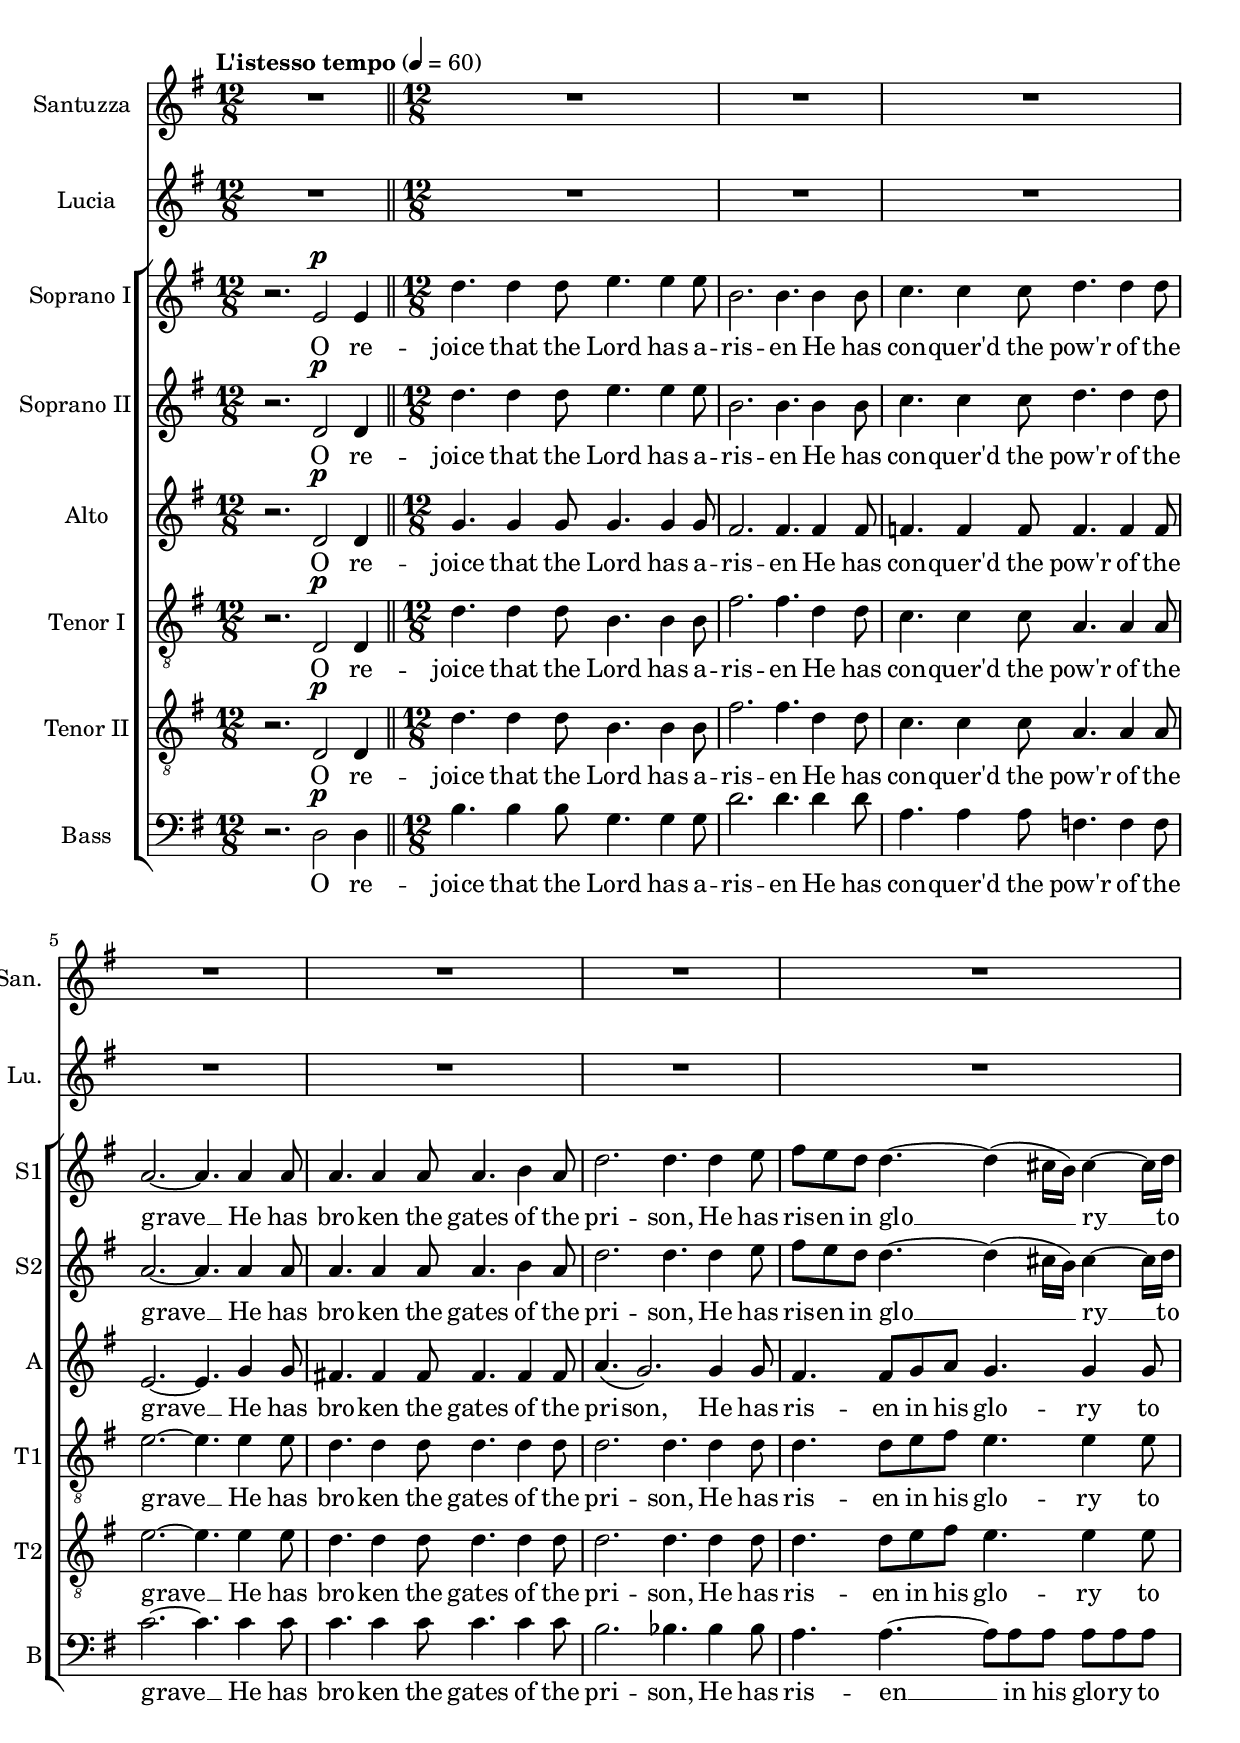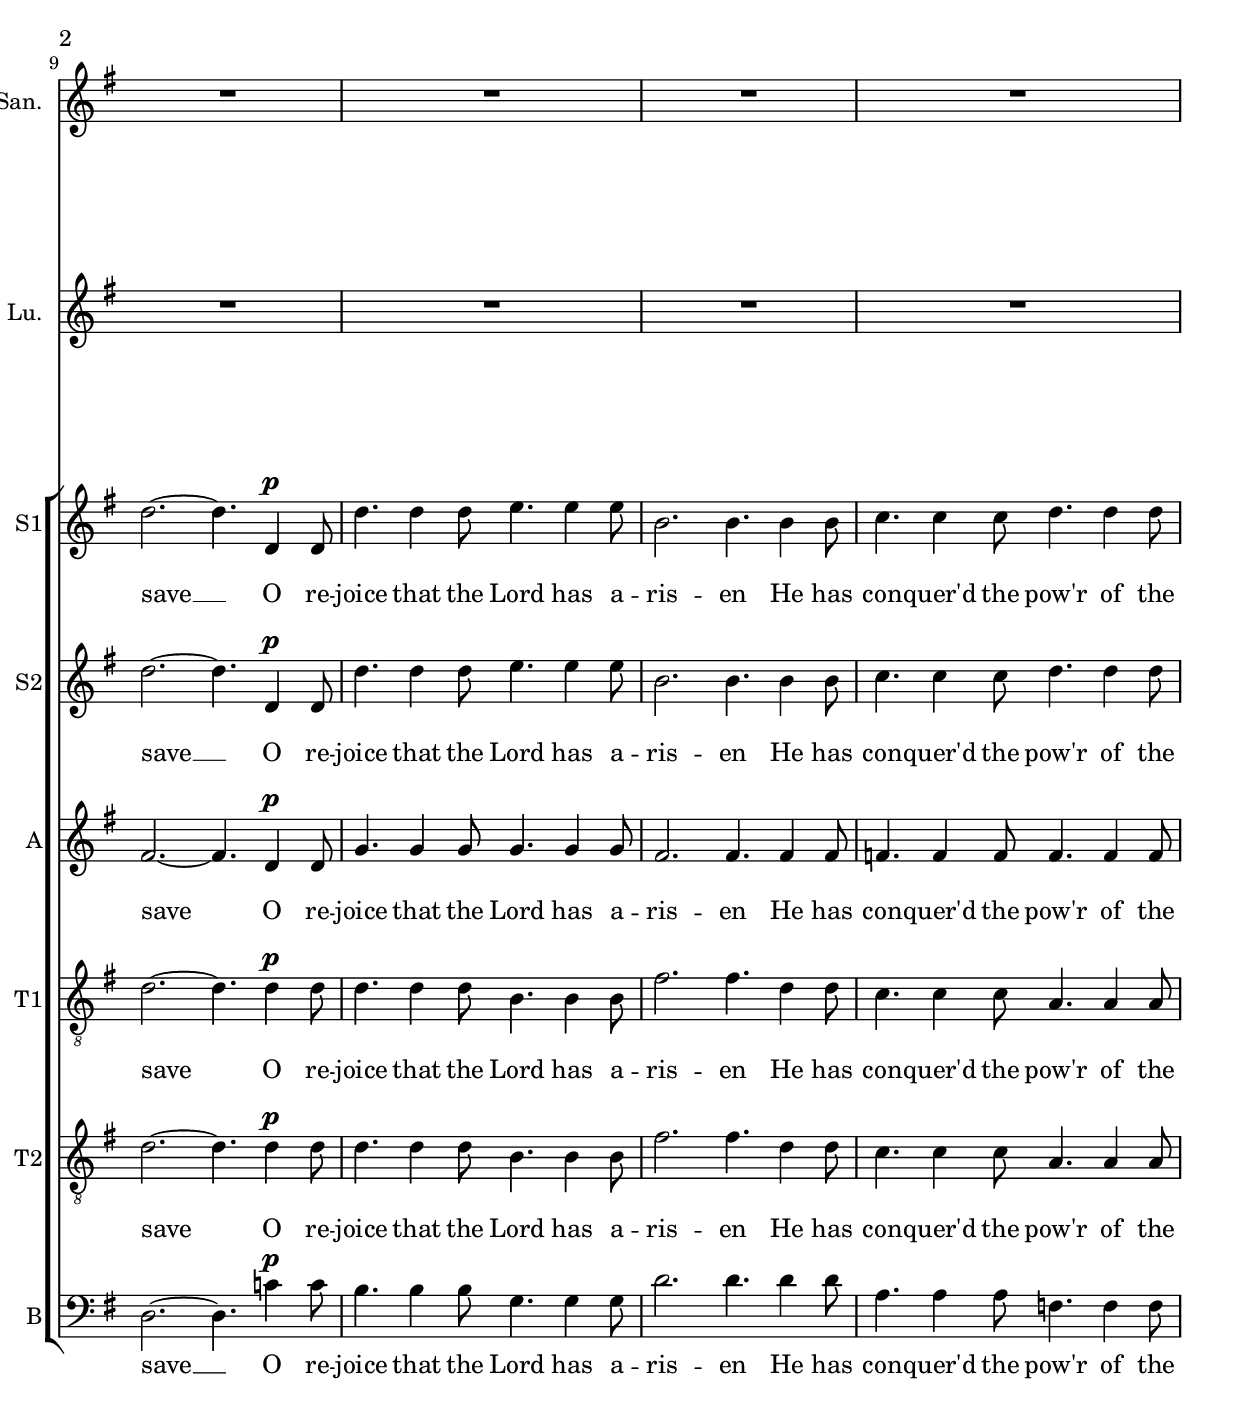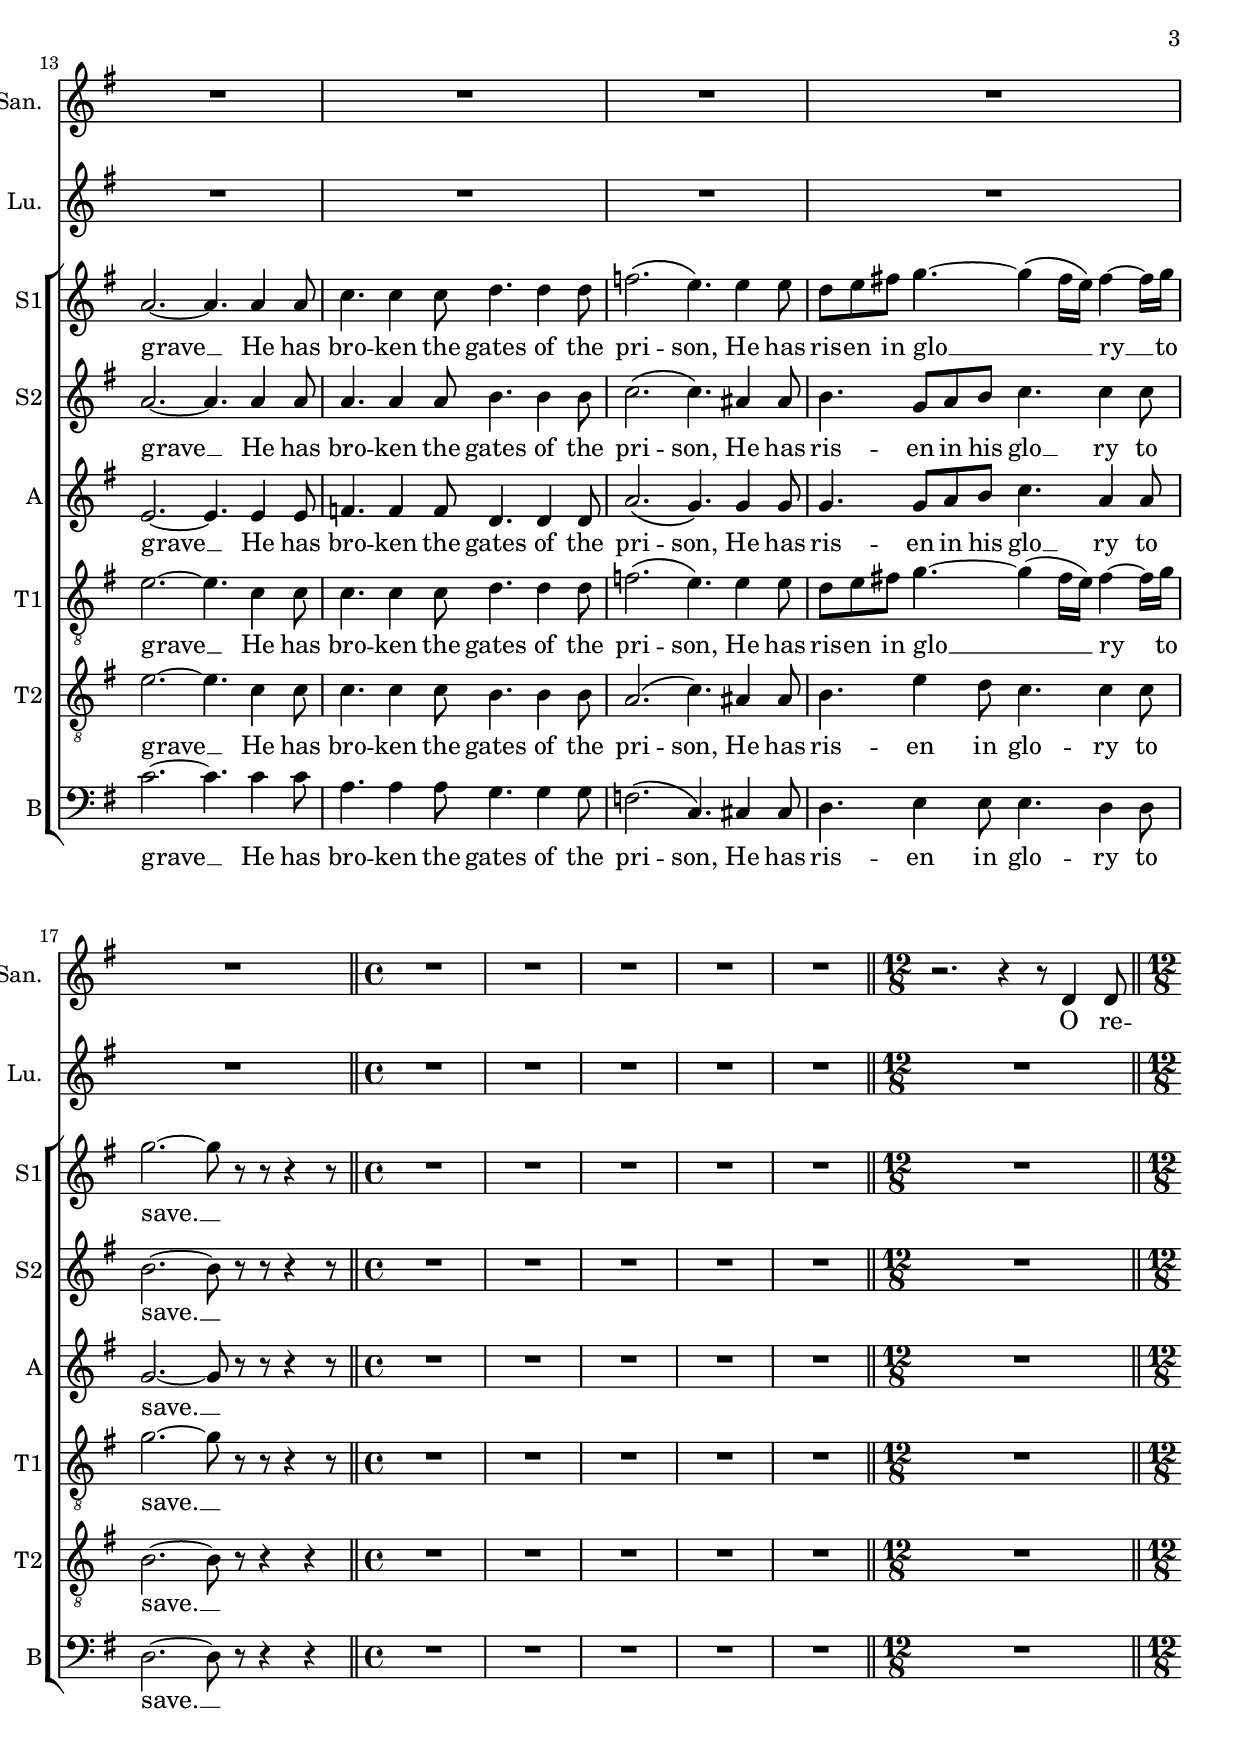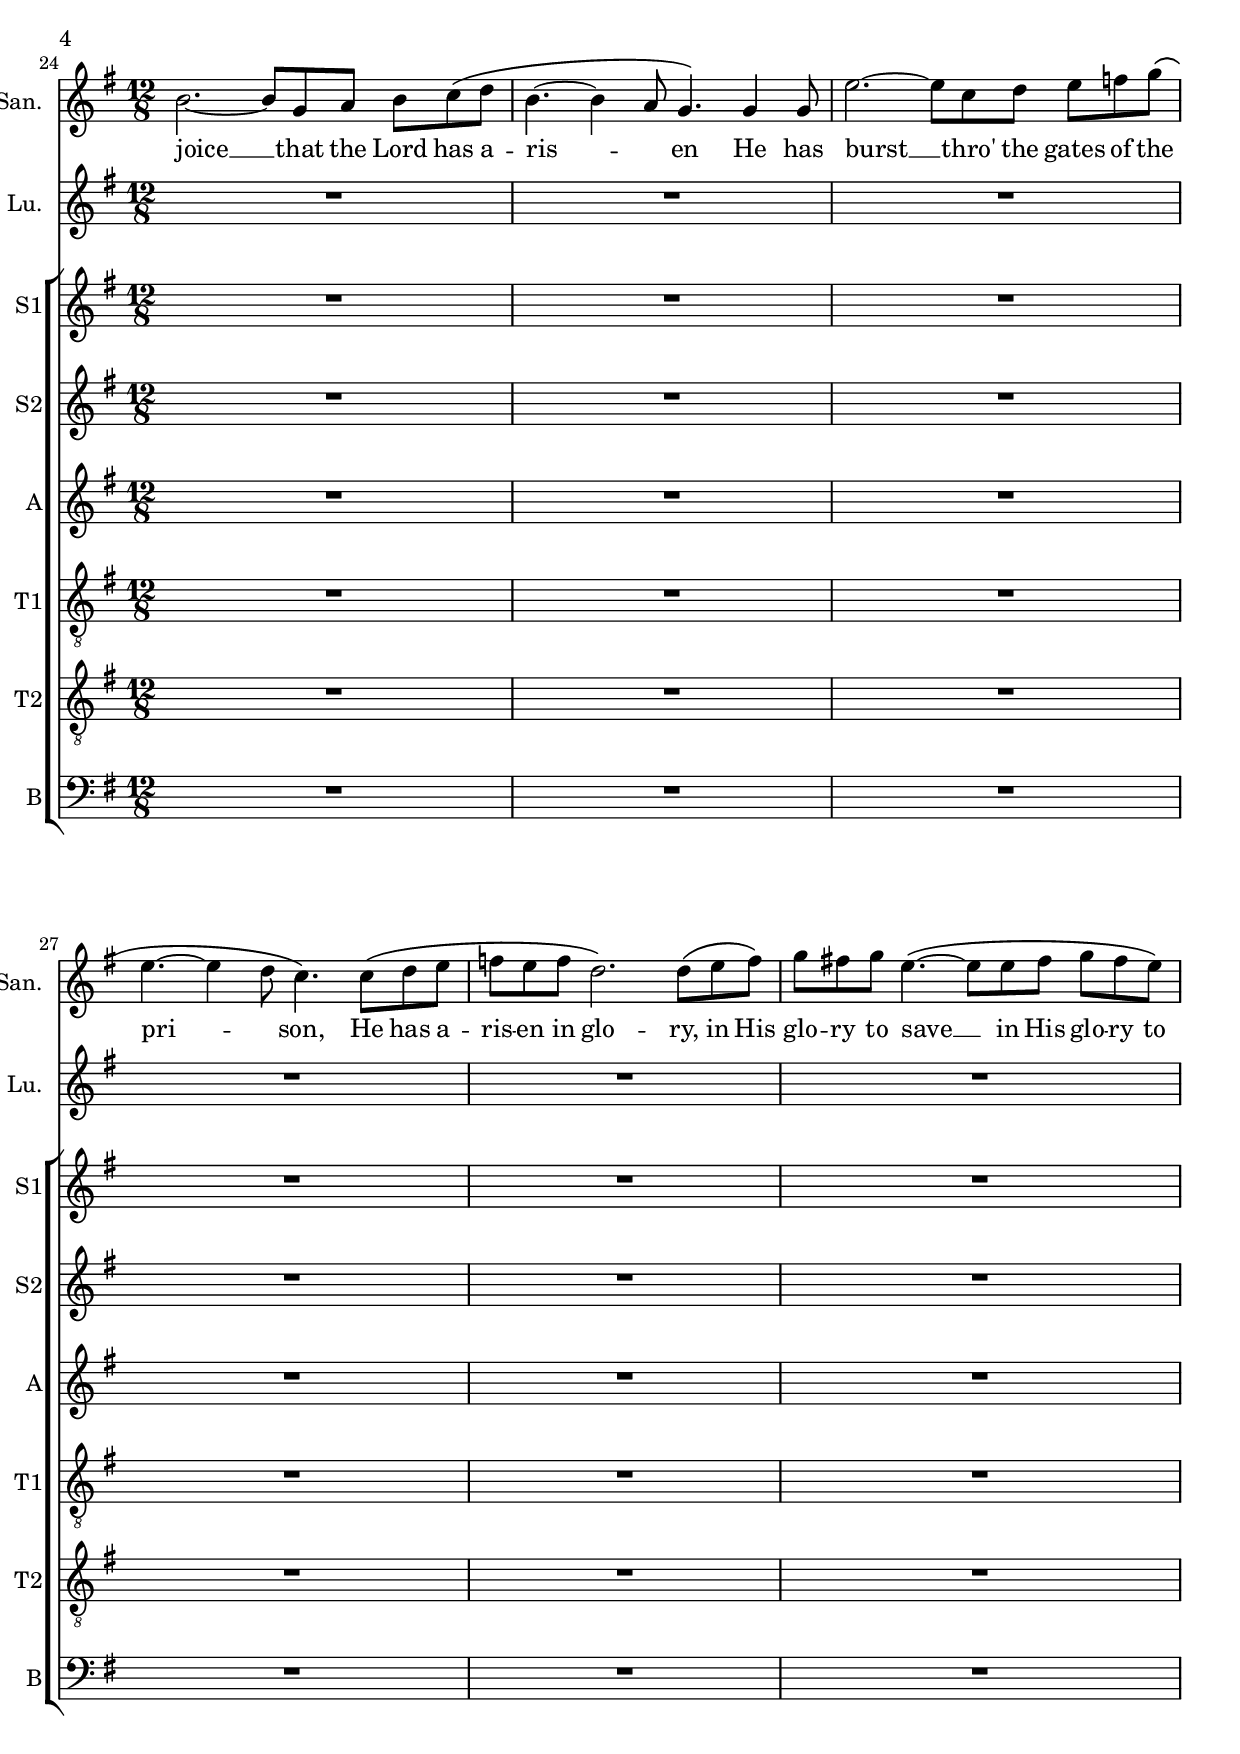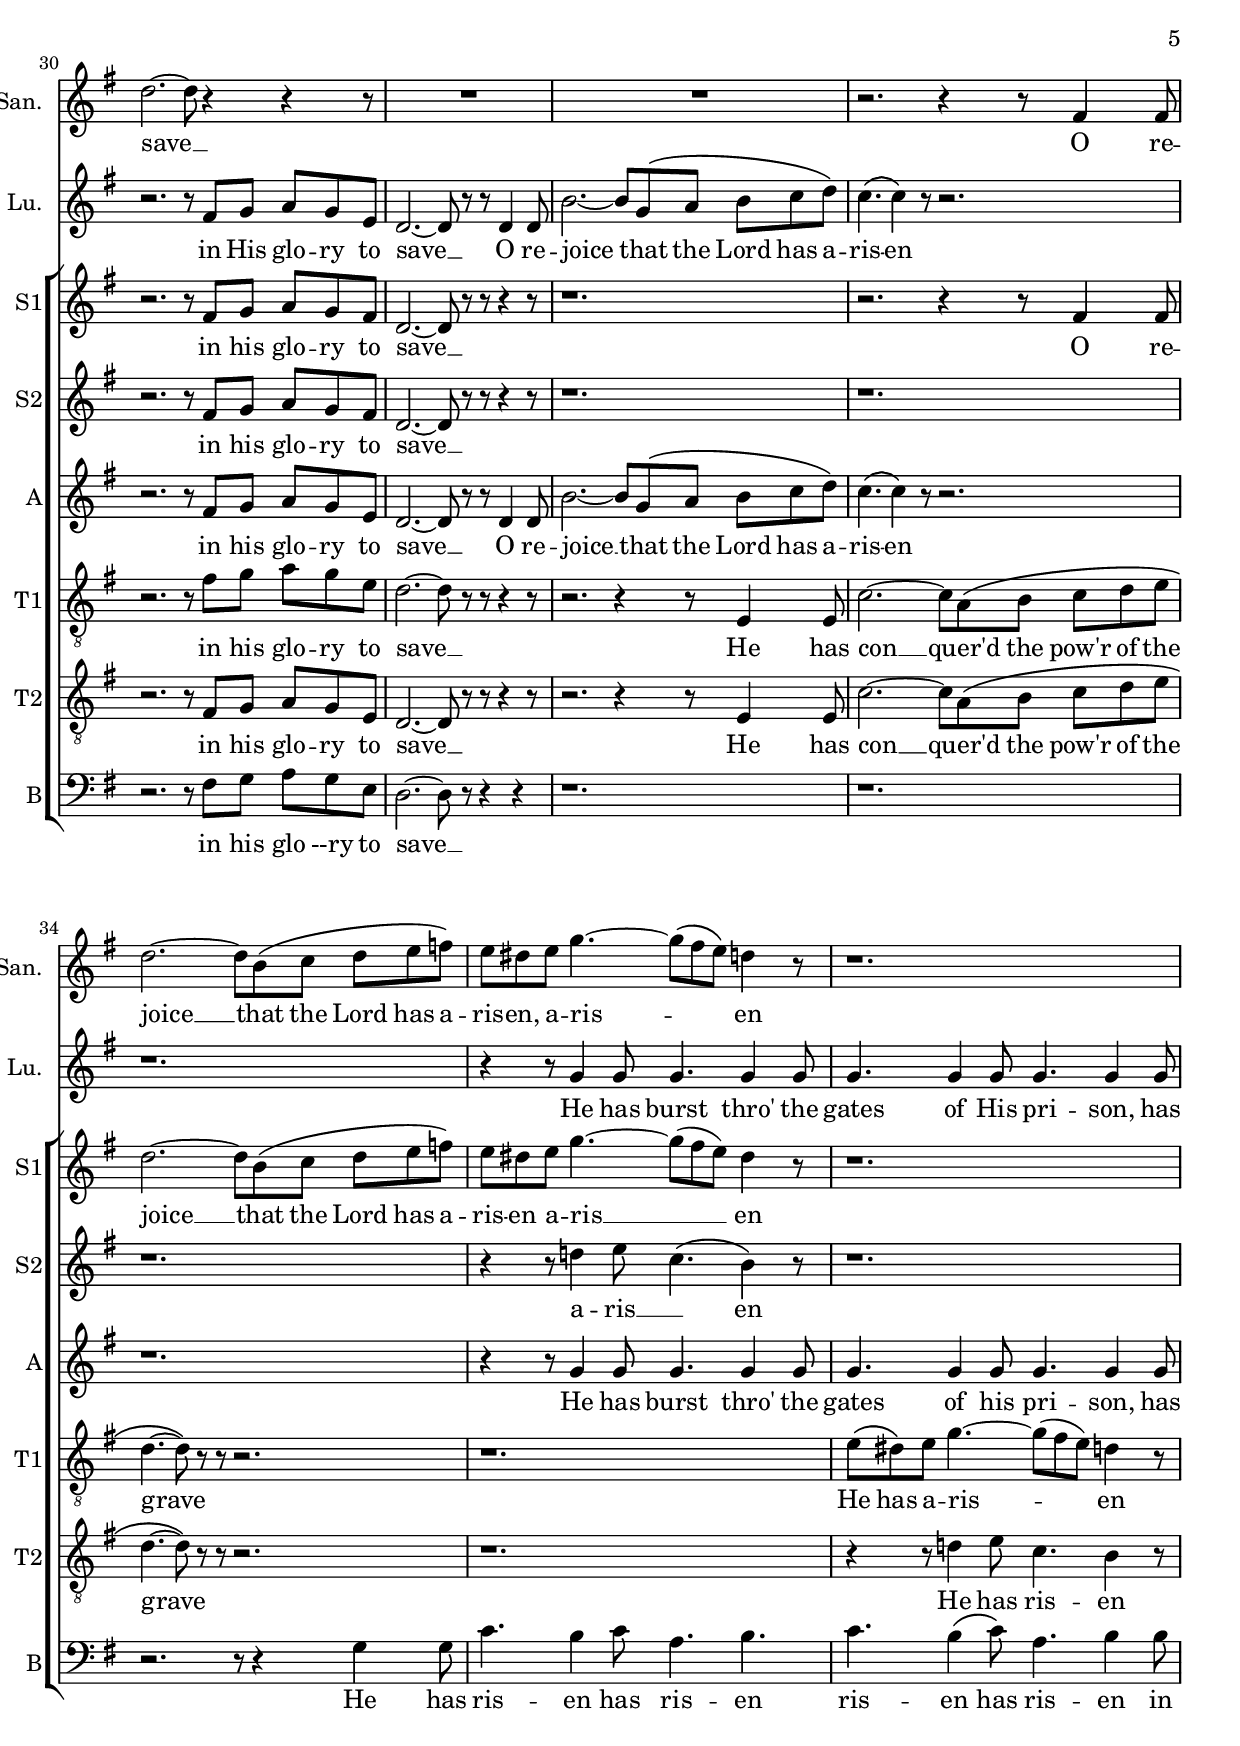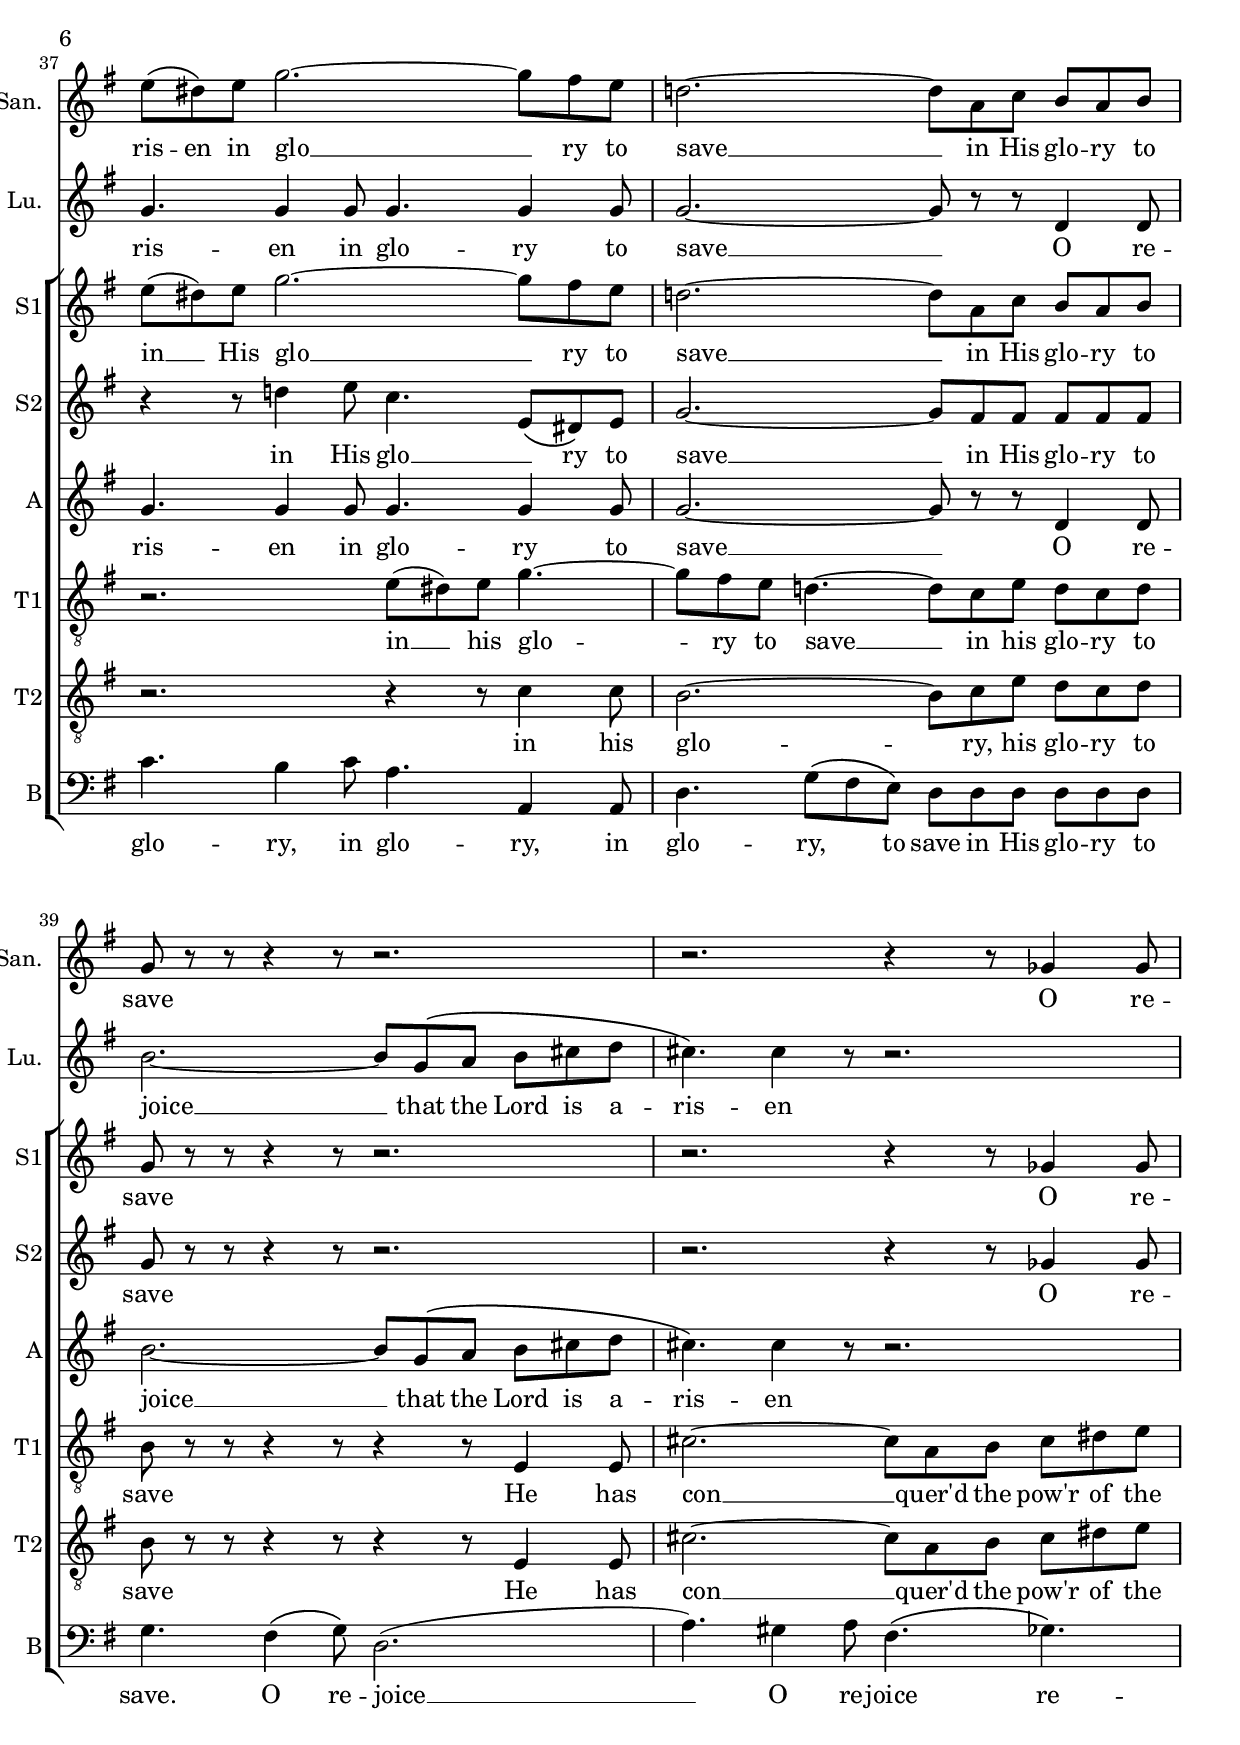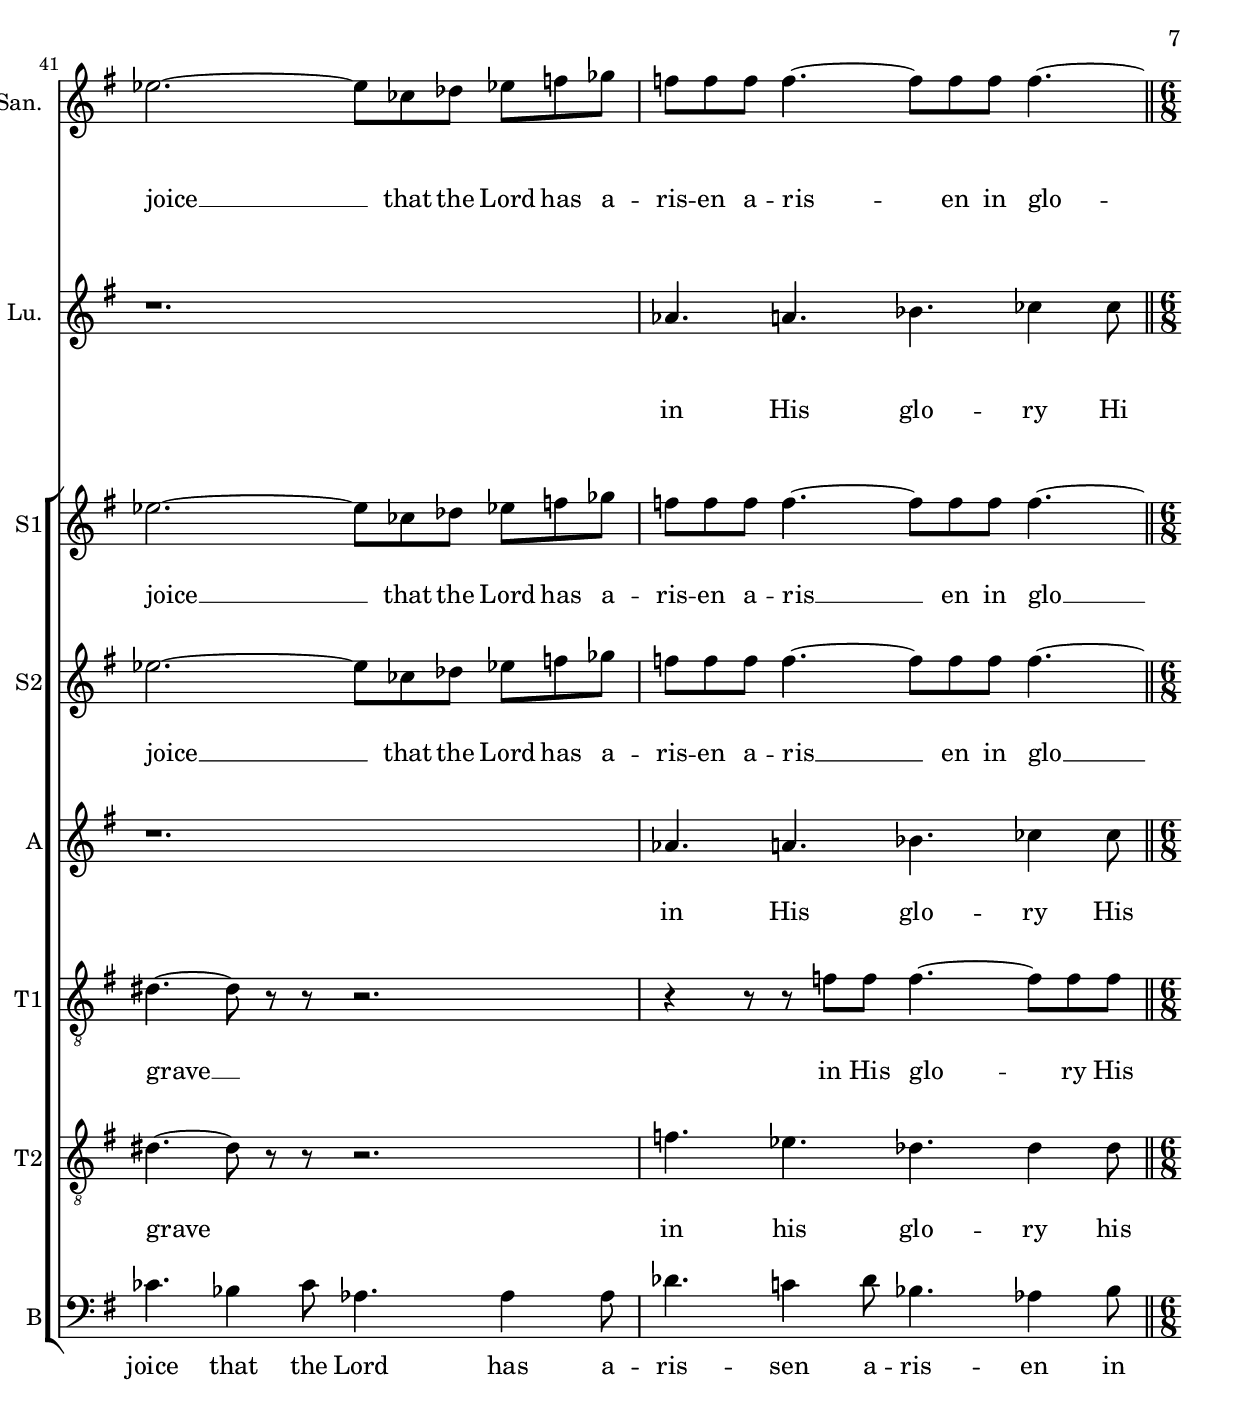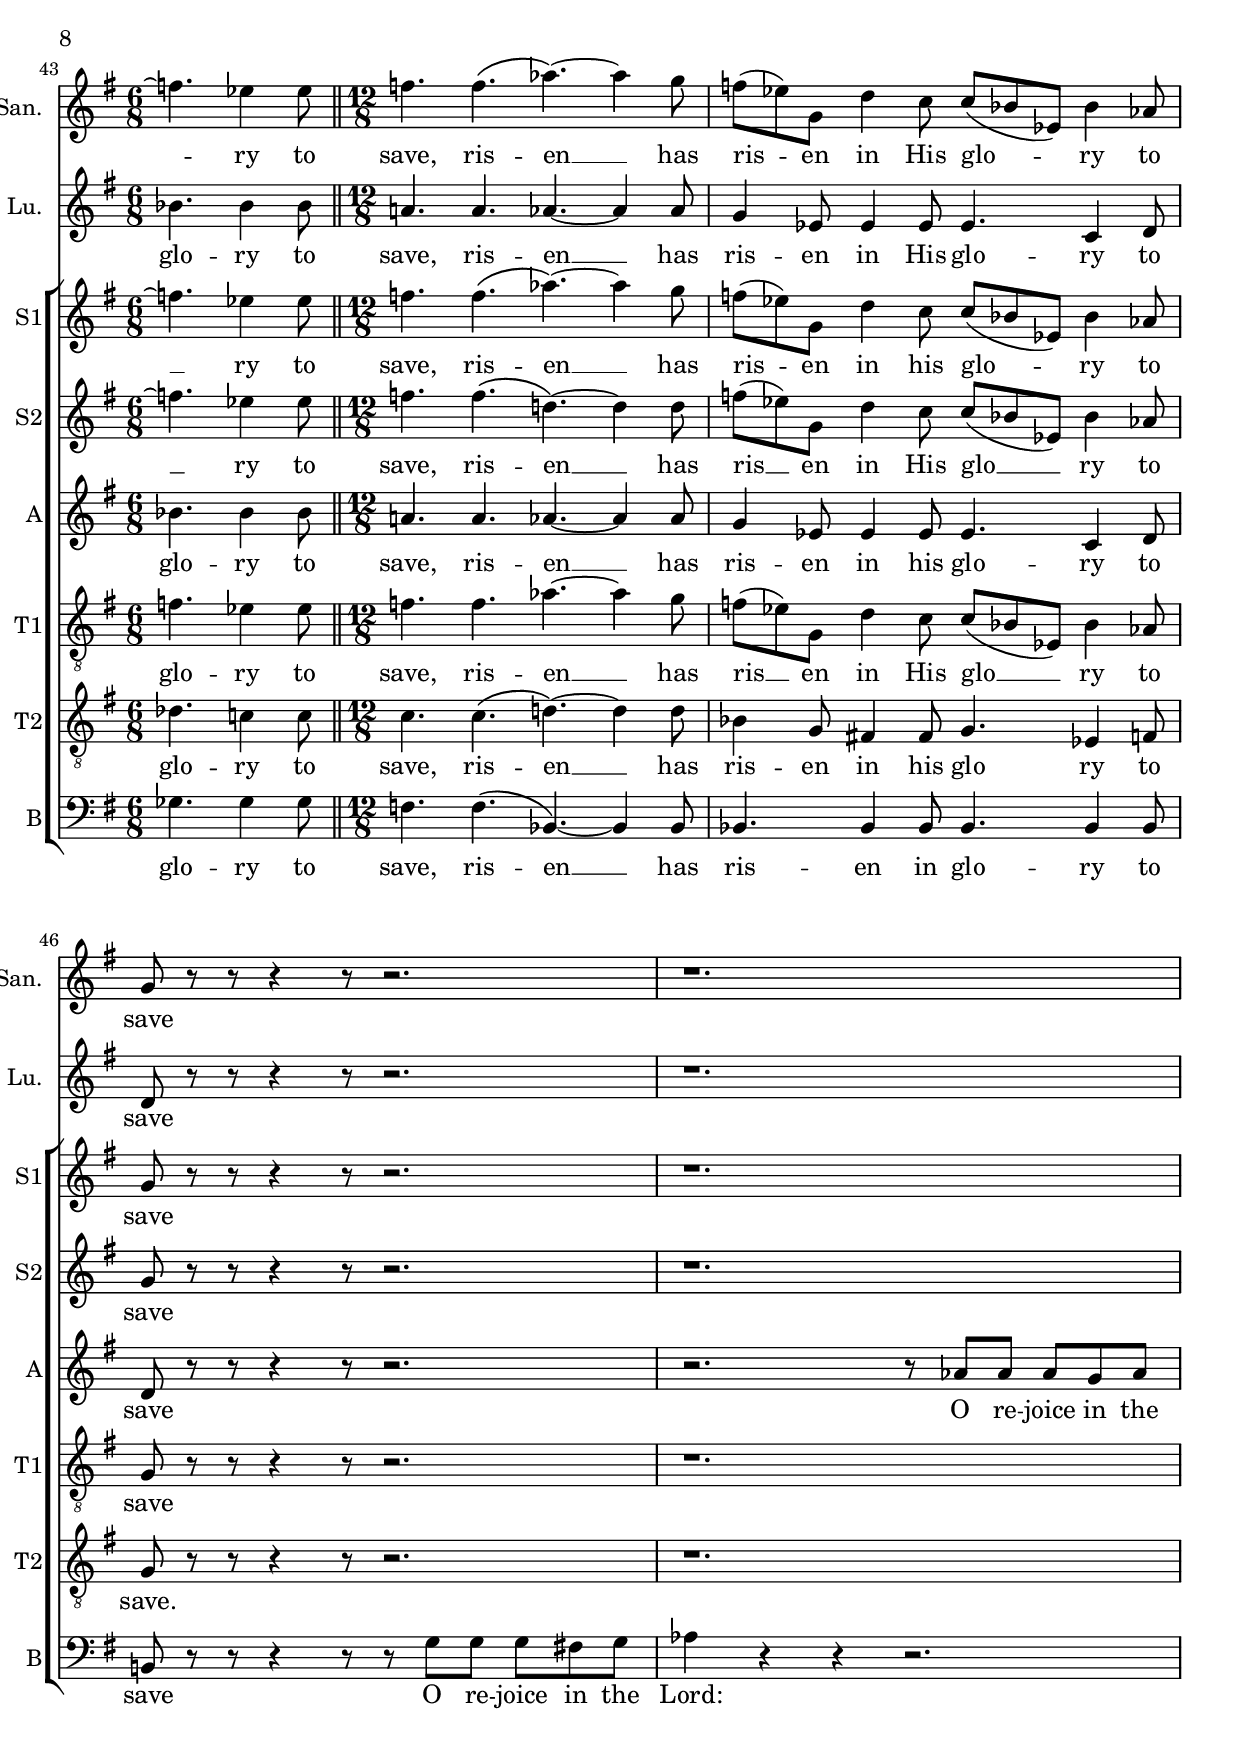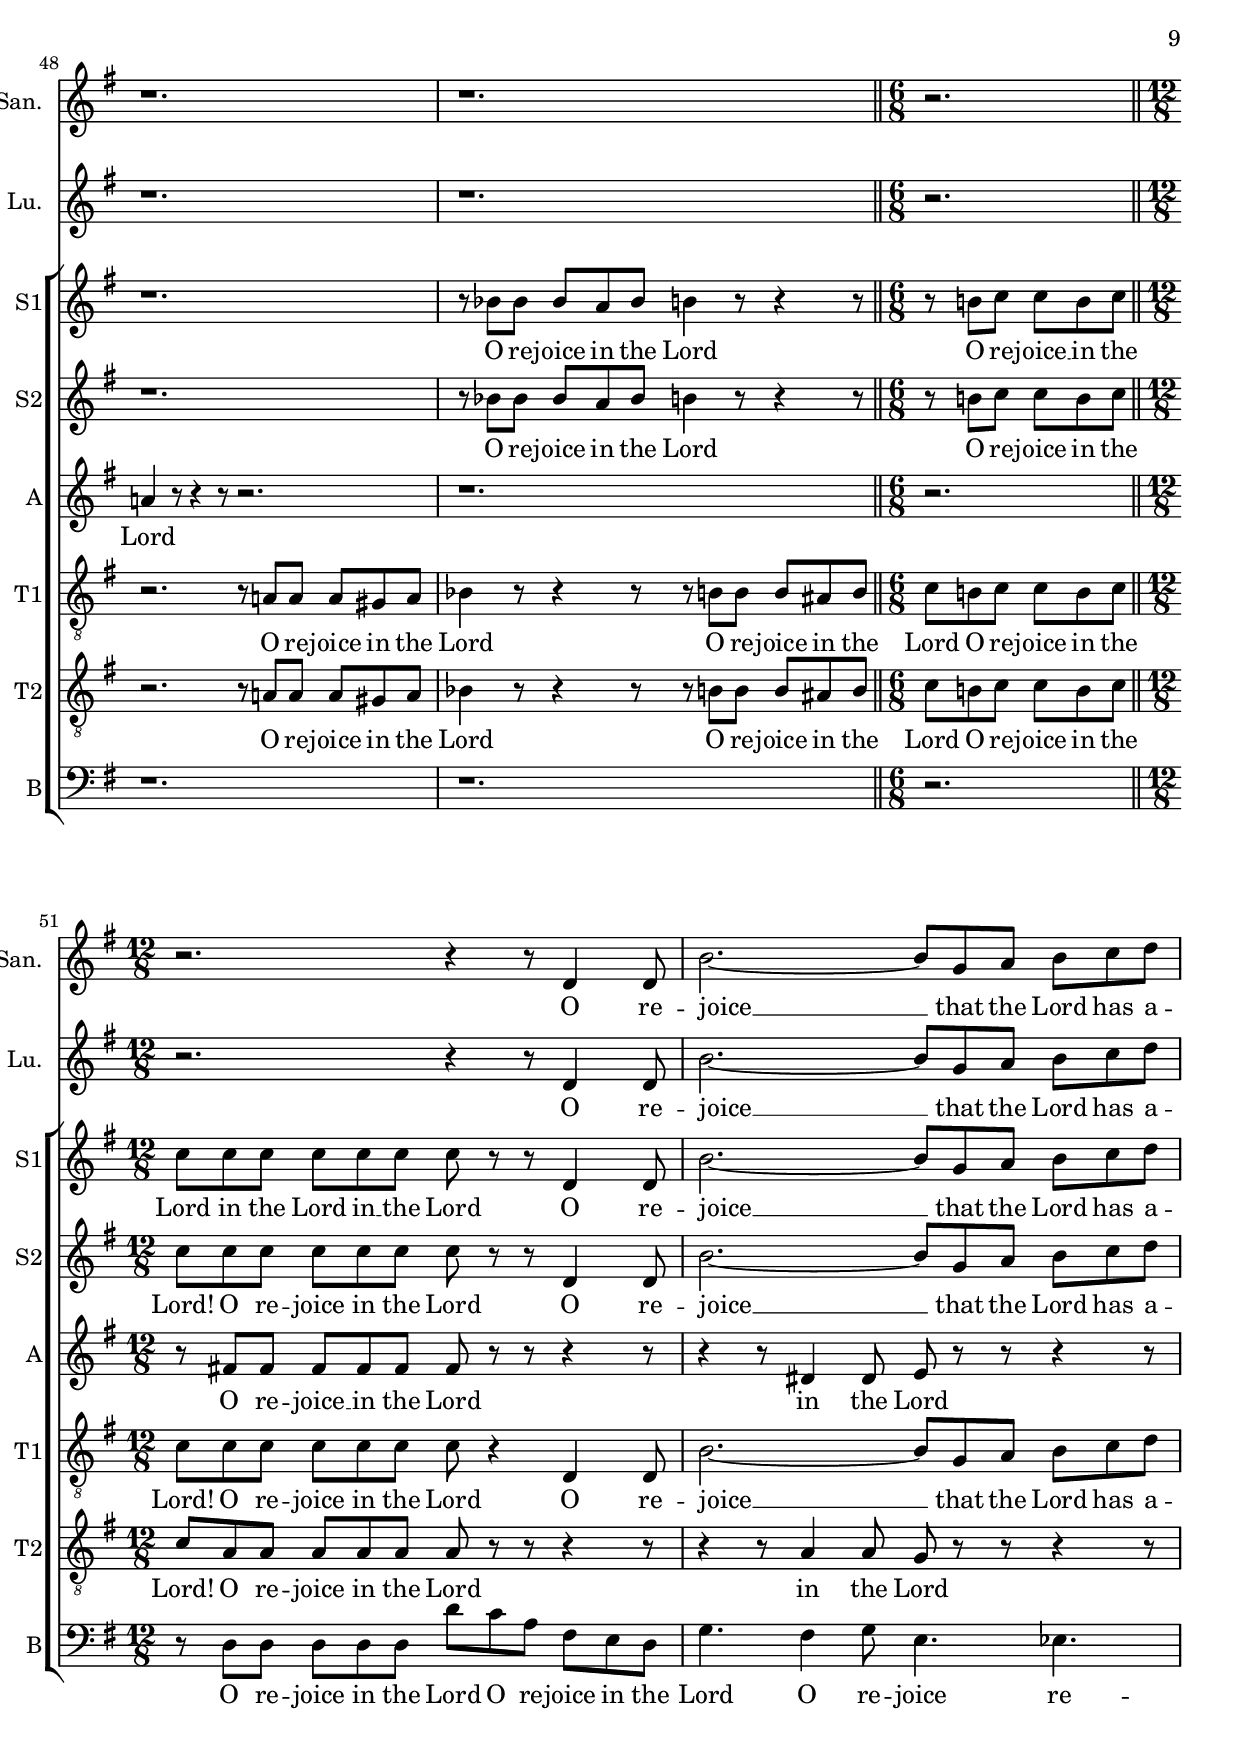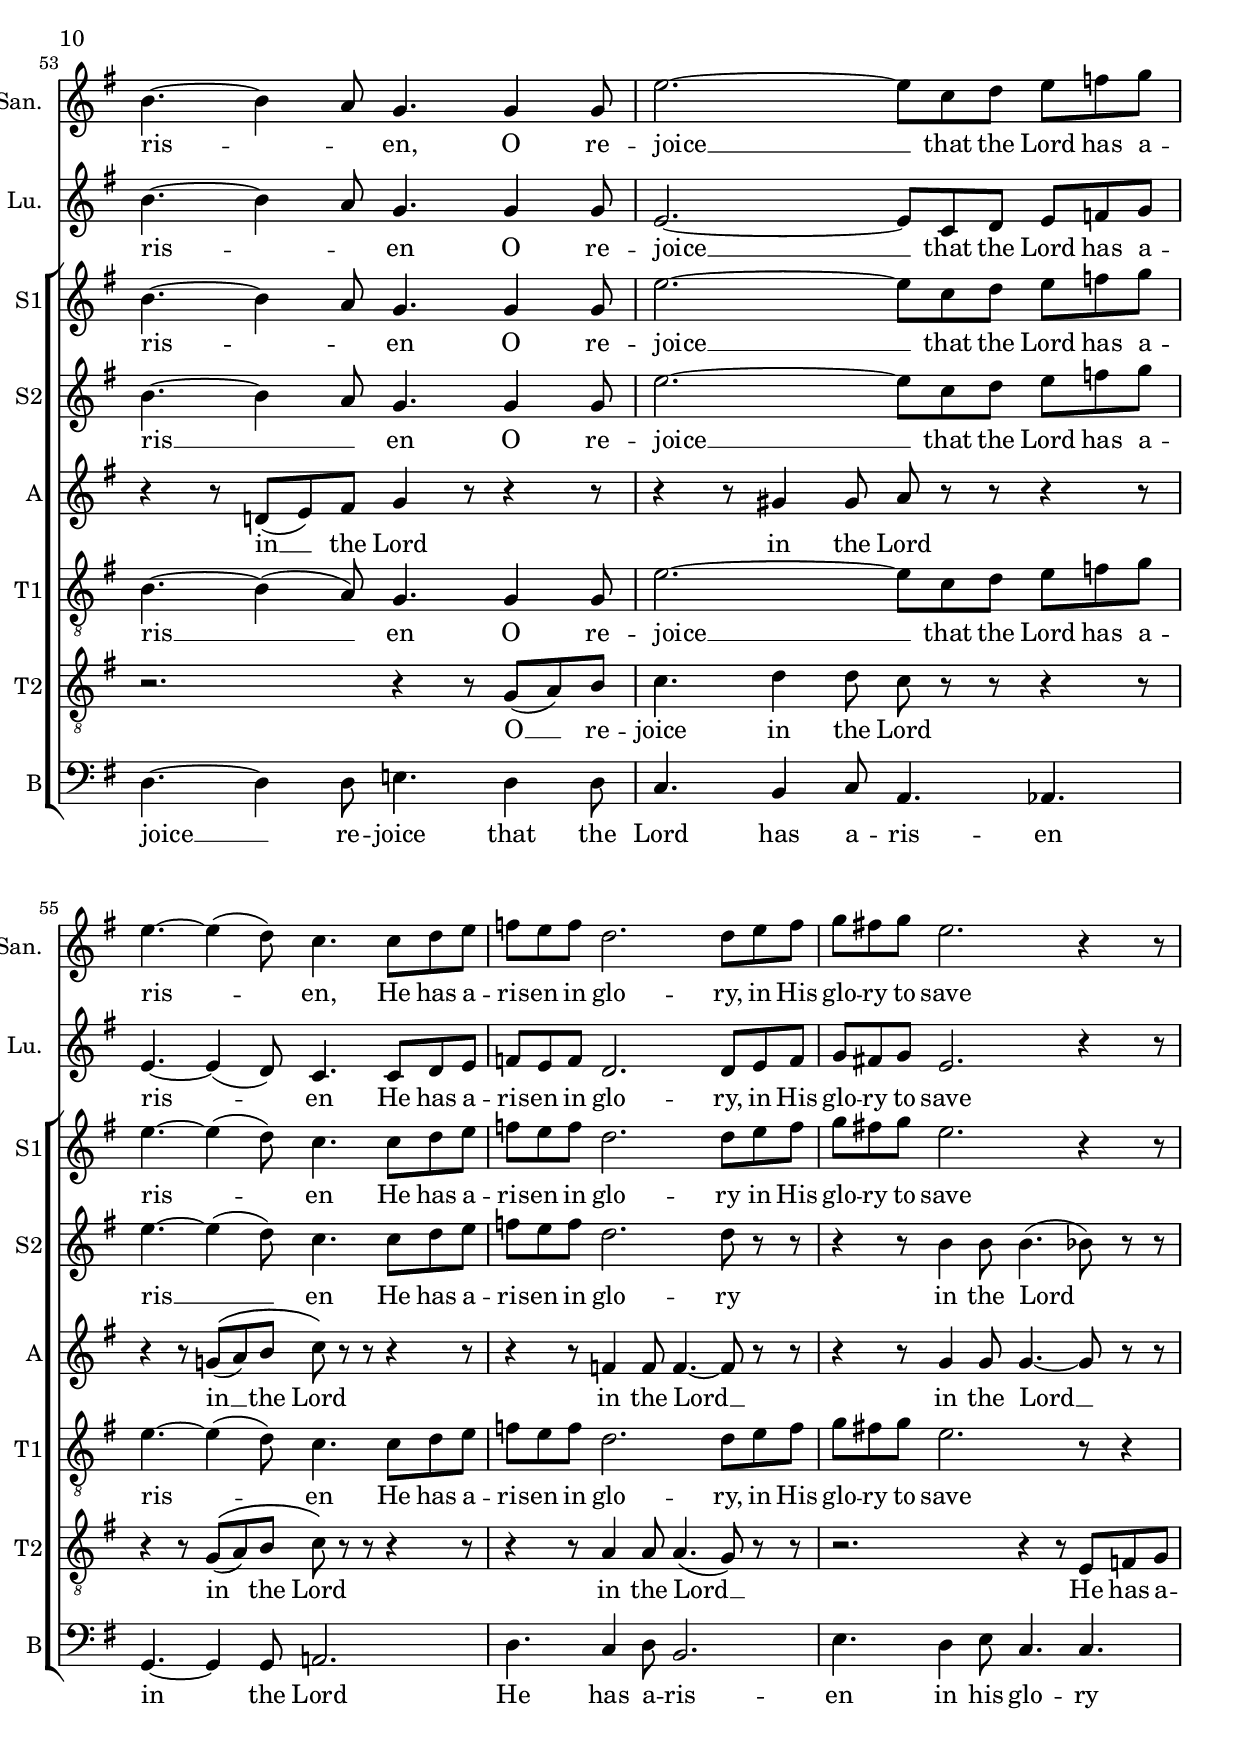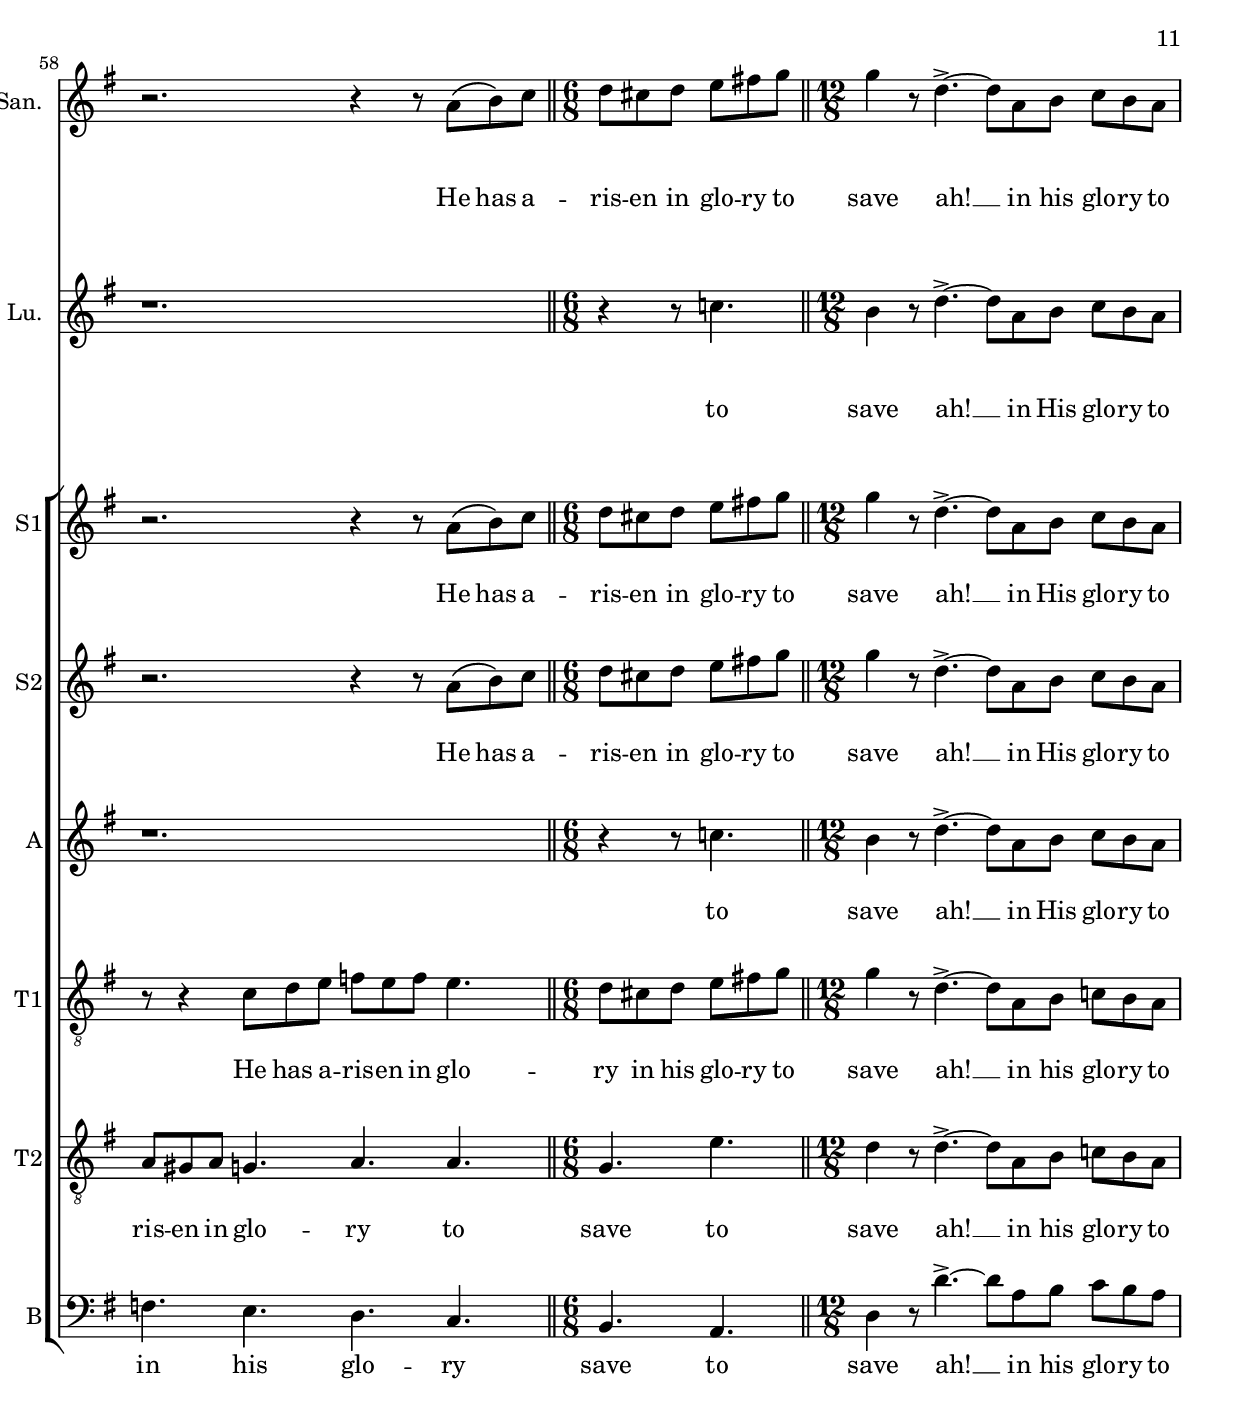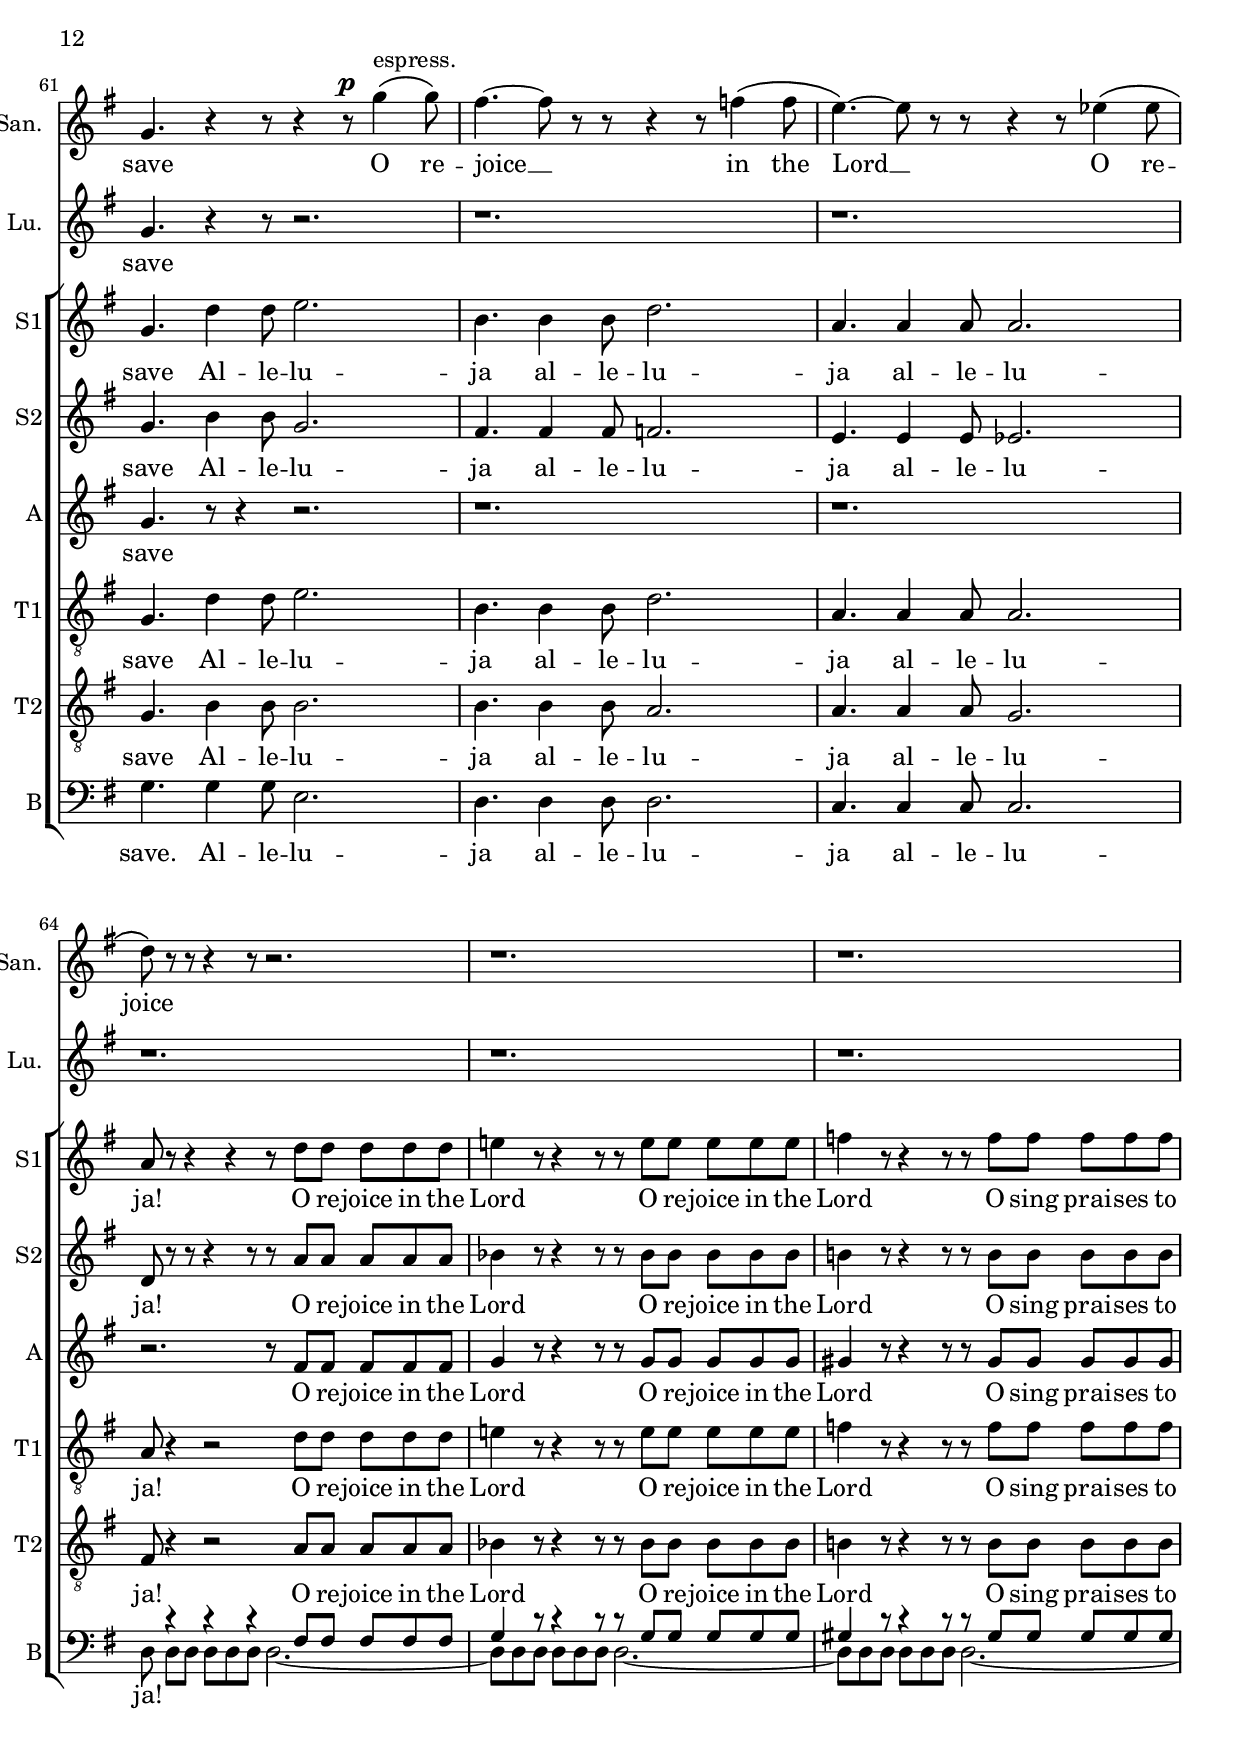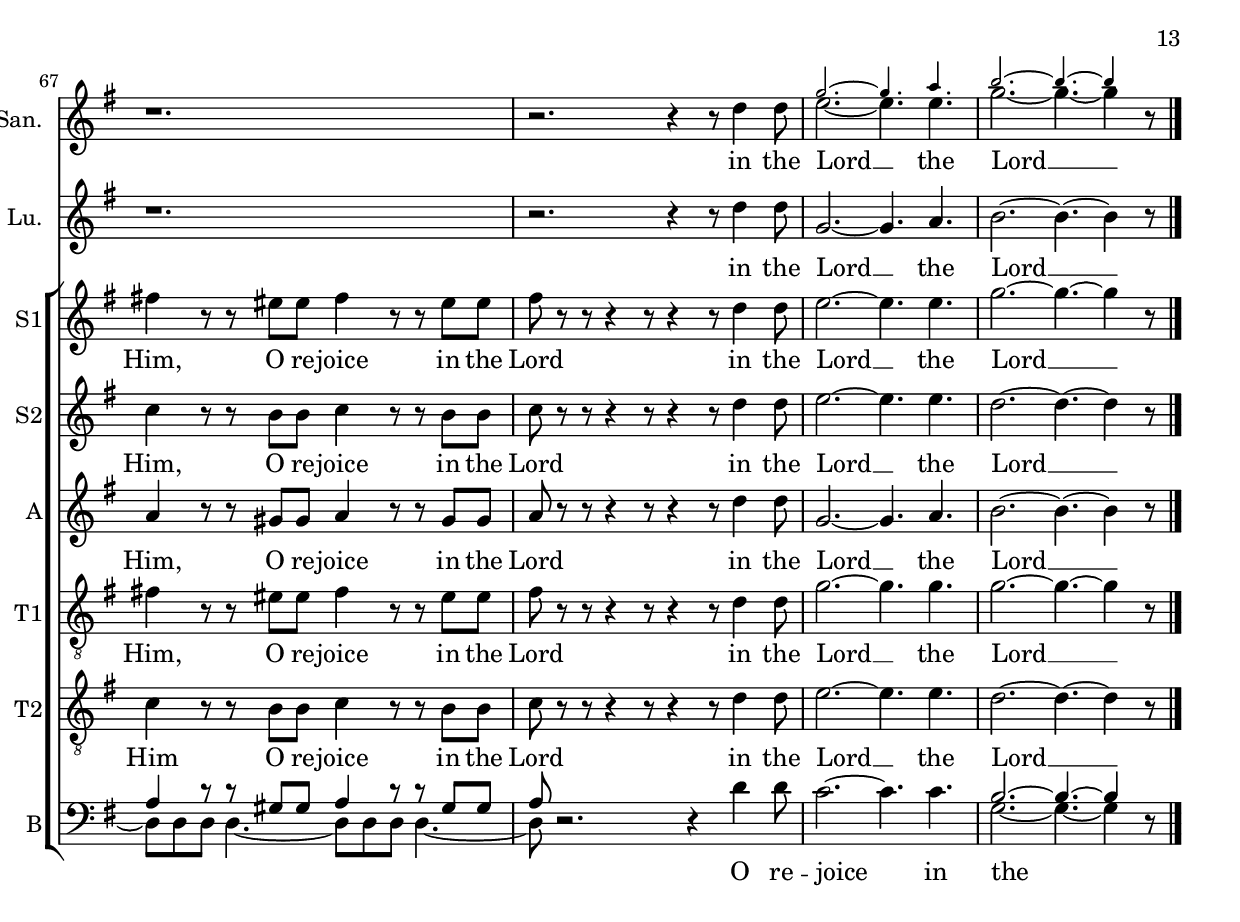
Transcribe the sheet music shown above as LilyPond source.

\version "2.18.2"
\language "english"

global = {
  \key g \major
  \time 12/8
  \tempo "L'istesso tempo" 4=60
}

santuzza = \relative c' {
  \global
  % Music follows here.
  R1. * 17

  \bar "||"
  \time 4/4
  R1 * 5

  \bar "||"
  \time 12/8
  r2. r4 r8 d4 d8

  \bar "||"
  \time 12/8
  b'2.~ b8 g a b c\( d |
  b4.~ b4 a8 g4.\) g4 g8 |
  e'2.~ e8 c d e f g\( |
  e4.~ e4 d8 c4.\) c8\( d e |
  f e f d2.\) d8\( e f\) |
  g fs! g e4.~\( e8 e fs g fs e\) |
  d2.~ d8 r4 r r8 |
  R1. * 2 |
  r2. r4 r8 fs,4 fs8 |
  d'2.~ d8 b\( c d e f\) |
  e8 ds e g4.~ g8\( fs e\) d4 r8 |
  r1. |
  e8\( ds\) e8 g2.~ g8 fs e |
  d!2.~ d8 a c b a b |
  g r r r4 r8 r2. |
  r2. r4 r8 gf4 gf8 |
  ef'2.~ ef8 cf df ef! f gf |
  f f f f4.~ f8 f f f4.~ |

  \bar "||"
  \time 6/8
  f4. ef4 ef8 |

  \bar "||"
  \time 12/8
  f4. f4.\( af~\) af4 g8 |
  f8( ef) g, d'4 c8 c8( bf ef,) bf'4 af8 |
  g r r r4 r8 r2. |
  r1. | r | r |

  \bar "||"
  \time 6/8
  r2. |

  \bar "||"
  \time 12/8
  r2. r4 r8 d4 d8 |
  b'2.~ b8 g a b c d |
  b4.~ b4 a8 g4. g4 g8 |
  e'2.~ e8 c d e f g |
  e4.~ e4( d8) c4. c8 d e |
  f e f d2. d8 e f |
  g fs! g e2. r4 r8 |
  r2. r4 r8 a,\( b\) c

  \bar "||"
  \time 6/8
  d cs d e fs! g |

  \bar "||"
  \time 12/8
  g4 r8 d4.~^> d8 a b c b a |
  g4. r4 r8 r4 r8^\p g'4\(^"espress." g8\) |
  fs4.~ fs8 r r r4 r8 f4\( f8 |
  e4.~\) e8 r8 r r4 r8 ef4\( ef8 |
  d\) r r r4 r8 r2. |
  r1. | r | r |
  r2. r4 r8 d4 d8 |
  <<
    { \voiceOne { \tieDown \stemDown e2.~ e4. e | g2.~ g4.~ g4 } }
    \new Voice { \voiceTwo { \tieUp \stemUp \teeny g2.~ g4. a | b2.~ b4.~ b4 } }
  >> \oneVoice
  r8

  \bar "|."
}

verseSantuzza = \lyricmode {
  O re -- joice __ that the Lord has a -- ris -- \skip8 en
  He has burst __ thro' the gates of the pri -- \skip8 son,
  He has a -- ris -- en in glo -- ry,
  in His glo -- ry to save __
  in His glo -- ry to save __

  O re -- joice __ that the Lord has a -- ris -- en,
  a -- ris -- \skip8 \skip8 en
  ris -- en in glo __ ry to save __ in His glo -- ry to
  save O re -- joice __ that the Lord has a -- ris -- en
  a -- ris -- en in glo -- ry to save,
  ris -- en __ has
  ris -- en in His glo -- ry to save
  O re -- joice __ that the Lord has a -- ris -- \skip8 en,
  O re -- joice __ that the Lord has a -- ris -- en,
  He has a -- ris -- en in glo -- ry, in His glo -- ry to save
  He has a -- ris -- en in glo -- ry to save
  ah! __ in his glo -- ry to save
  O re -- joice __ in the Lord __ O re -- joice
  in the Lord __ the Lord __
}

lucia = \relative c' {
  \global
  % Music follows here.
  R1. * 17

  \bar "||"
  \time 4/4
  R1 * 5

  \bar "||"
  \time 12/8

  R1.

  \bar "||"
  \time 12/8
  R1. * 6 |
  r2. r8 fs g a g e |
  d2.~ d8 r r d4 d8 |
  b'2.~ b8 g\( a b c d\) |
  c4.\( c4\) r8 r2. |
  r1. |
  r4 r8 g4 g8 g4. g4 g8 |
  g4. g4 g8 g4. g4 g8 |
  g4. g4 g8 g4. g4 g8 |
  g2.~ g8 r r d4 d8 |
  b'2.~ b8 g\( a b cs d |
  cs4.\) cs4 r8 r2. |
  r1. |
  af4. a4. bf4. cf4 cf8 |

  \bar "||"
  \time 6/8
  bf4. bf4 bf8 |

  \bar "||"
  \time 12/8
  a!4. a4. af4.~ af4 af8 |
  g4 ef8 ef4 ef8 ef4. c4 d8 |
  d r r r4 r8 r2. |
  r1. | r | r |

  \bar "||"
  \time 6/8
  r2.

  \bar "||"
  \time 12/8
  r2. r4 r8 d4 d8 |
  b'2.~ b8 g a b c d |
  b4.~ b4 a8 g4. g4 g8 |
  e2.~ e8 c d e f g |
  e4.~ e4( d8) c4. c8 d e |
  f e f d2. d8 e f |
  g fs! g e2. r4 r8 |
  r1.

  \bar "||"
  \time 6/8
  r4 r8 c'!4.

  \bar "||"
  \time 12/8
  b4 r8 d4.~^> d8 a b c b a |
  g4. r4 r8 r2. |
  r1. | r r |r | r | r |
  r2. r4 r8 d'4 d8 |
  g, 2.~ g4. a |
  b2.~ b4.~ b4 r8 |

  \bar "|."
}

verseLucia = \lyricmode {
 in His glo -- ry to save __ O re -- joice
 that the Lord has a -- ris -- en
 He has burst thro' the gates of His pri -- son,
 has ris -- en in glo -- ry to save __
 O re -- joice __ that the Lord is a -- ris -- en
 in His glo -- ry Hi glo -- ry to save,
 ris -- en __ has ris -- en in His glo -- ry to save
 O re -- joice __ that the Lord has a -- ris -- \skip8 en
 O re -- joice __ that the Lord has a -- ris -- en
 He has a -- ris -- en in glo -- ry, in His glo -- ry to save
 to save ah! __ in His glo -- ry to save
 in the Lord __ the Lord __
}

sopranoOne = \relative c' {
  \global
  % Music follows here.
  r2. e2^\p e4 |
  
  \bar "||"
  \time 12/8
  d'4. d4 d8 e4. e4 e8 |
  b2. b4. b4 b8 |
  c4. c4 c8 d4. d4 d8 |
  a2.~ a4. a4 a8 |
  a4. a4 a8 a4. b4 a8 |
  d2. d4. d4 e8 |
  fs e d d4.~ d4( cs16 b) cs4~ cs16 d |
  d2.~ d4. d,4^\p d8 |
  d'4. d4 d8 e4. e4 e8 |
  b2. b4. b4 b8 |
  c4. c4 c8 d4. d4 d8 |
  a2.~ a4. a4 a8 |
  c4. c4 c8 d4. d4 d8 |
  f2.\( e4.\) e4 e8 |
  d8 e fs! g4.~ g4\( fs16 e\) fs4~ fs16 g |
  g2.~ g8 r r r4 r8 |

  \bar "||"
  \time 4/4
  R1 * 5

  \bar "||"
  \time 12/8
  R1.

  \bar "||"
  \time 12/8
  R1. * 6 |
  r2. r8 fs, g a g fs |
  d2.~ d8 r r r4 r8 |
  r1. |
  r2. r4 r8 fs4 fs8 |
  d'2.~d8 b\( c d e f\) |
  e ds e g4.~ g8( fs e) ds4 r8 |
  r1. |
  e8( ds) e g2.~ g8 fs e |
  d!2.~ d8 a c b a b |
  g8 r r r4 r8 r2. |
  r2. r4 r8 gf4 gf8 |
  ef'2.~ ef8 cf df ef! f gf |
  f f f f4.~ f8 f f f4.~ |

  \bar "||"
  \time 6/8
  f4. ef4 ef8 |

  \bar "||"
  \time 12/8
  f4. f4.\( af~\) af4 g8 |
  f8( ef) g, d'4 c8 c8( bf ef,) bf'4 af8 |
  g r r r4 r8 r2. |
  r1. | r |
  r8 bf bf bf a bf b4 r8 r4 r8

  \bar "||"
  \time 6/8
  r b! c c b c |

  \bar "||"
  \time 12/8
  c c c c c c c r r d,4 d8 |
  b'2.~ b8 g a b c d |
  b4.~ b4 a8 g4. g4 g8 |
  e'2.~ e8 c d e f g |
  e4.~ e4( d8) c4. c8 d e |
  f e f d2. d8 e f |
  g fs! g e2. r4 r8 |
  r2. r4 r8 a,\( b\) c

  \bar "||"
  \time 6/8
  d cs d e fs! g |

  \bar "||"
  \time 12/8
  g4 r8 d4.~^> d8 a b c b a |
  g4. d'4 d8 e2. |
  b4. b4 b8 d2. |
  a4. a4 a8 a2. |
  a8 r r4 r4 r8 d8 d d d d |
  e!4 r8 r4 r8 r e e e e e |
  f4 r8 r4 r8 r f f f f f |
  fs!4 r8 r es es fs4 r8 r es es |
  fs r r r4 r8 r4 r8 d4 d8 |
  e2.~ e4. e |
  g2.~ g4.~ g4 r8

  \bar "|."
}

verseSopranoOne = \lyricmode {
  O re -- joice that the Lord has a -- ris -- en
  He has con -- quer'd the pow'r of the grave __
  He has bro -- ken the gates of the pri -- son,
  He has ris -- en in glo __ ry __ to save __
  O re -- joice that the Lord has a -- ris -- en
  He has con -- quer'd the pow'r of the grave __
  He has bro -- ken the gates of the pri -- son,
  He has ris -- en in glo __ \skip8 \skip8 ry __ to save. __
  in his glo -- ry to save __
  O re -- joice  __ that the Lord has a -- ris -- en
  a -- ris __ en
  in __ His glo __ ry to save __ in His glo -- ry to save
  O re -- joice  __ that the Lord has a -- ris -- en
  a -- ris __ en in glo __ ry to
  save, ris -- en __ has
  ris -- en in his glo -- ry to save
  O re -- joice in the Lord
  O re -- joice __ in the Lord in the Lord
  in __ the Lord O re -- joice __ that the Lord has a -- ris -- \skip8 en
  O re -- joice __ that the Lord has a -- ris -- en
  He has a -- ris -- en in glo -- ry
  in His glo -- ry to save
  He has a -- ris -- en in glo -- ry to save
  ah! __ in His glo -- ry to save
  Al -- le -- lu -- ja al -- le -- lu -- ja al -- le -- lu -- ja!
  O re -- joice in the Lord
  O re -- joice in the Lord
  O sing prai -- ses to Him,
  O re -- joice in the Lord in the Lord __
  the Lord __
}

sopranoTwo = \relative c' {
  \global
  % Music follows here.
  r2. d2^\p d4 |
  d'4. d4 d8 e4. e4 e8 |
  b2. b4. b4 b8 |
  c4. c4 c8 d4. d4 d8 |
  a2.~ a4. a4 a8 |
  a4. a4 a8 a4. b4 a8 |
  d2. d4. d4 e8 |
  fs e d d4.~ d4( cs16 b) cs4~ cs16 d |
  d2.~ d4. d,4^\p d8 |
  d'4. d4 d8 e4. e4 e8 |
  b2. b4. b4 b8 |
  c4. c4 c8 d4. d4 d8 |
  a2.~ a4. a4 a8 |
  a4. a4 a8 b4. b4 b8 |
  c2.\( c4.\) as!4 as8 |
  b4. g8 a b c4. c4 c8 |
  b2.~ b8 r r r4 r8 |

  \bar "||"
  \time 4/4
  R1 * 5

  \bar "||"
  \time 12/8
  R1.

  \bar "||"
  \time 12/8
  R1. * 6 |
  r2. r8 fs g a g fs |
  d2.~ d8 r r r4 r8 |
  r1. | r | r |
  r4 r8 d'!4 e8 c4.\( b4\) r8 |
  r1. |
  r4 r8 d!4 e8 c4. e,8\( ds\) e |
  g2.~ g8 fs fs fs fs fs |
  g8 r r r4 r8 r2. |
  r2. r4 r8 gf4 gf8 |
  ef'2.~ ef8 cf df ef! f gf |
  f f f f4.~ f8 f f f4.~ |

  \bar "||"
  \time 6/8
  f4. ef4 ef8 |

  \bar "||"
  \time 12/8
  f4. f4.\( d!4.~\) d4 d8 |
  f8( ef) g, d'4 c8 c8( bf ef,) bf'4 af8 |
  g r r r4 r8 r2. |
  r1. | r |
  r8 bf bf bf a bf b4 r8 r4 r8

  \bar "||"
  \time 6/8
  r b! c c b c |

  \bar "||"
  \time 12/8
  c c c c c c c r r d,4 d8 |
  b'2.~ b8 g a b c d |
  b4.~ b4 a8 g4. g4 g8 |
  e'2.~ e8 c d e f g |
  e4.~ e4( d8) c4. c8 d e |
  f e f d2. d8 r r |
  r4 r8 b4 b8 b4.( bf8) r r |
  r2. r4 r8 a\( b\) c

  \bar "||"
  \time 6/8
  d cs d e fs! g |

  \bar "||"
  \time 12/8
  g4 r8 d4.~^> d8 a b c b a |
  g4. b4 b8 g2. |
  fs4. fs4 fs8 f2. |
  e4. e4 e8 ef2. |
  d8 r r r4 r8 r a' a a a a |
  bf4 r8 r4 r8 r bf bf bf bf bf |
  b!4 r8 r4 r8 r b b b b b |
  c4 r8 r b b c4 r8 r b b |
  c r r r4 r8 r4 r8 d4 d8 |
  e2.~ e4. e |
  d2.~ d4.~ d4 r8

  \bar "|."
}

verseSopranoTwo = \lyricmode {
  O re -- joice that the Lord has a -- ris -- en
  He has con -- quer'd the pow'r of the grave __
  He has bro -- ken the gates of the pri -- son,
  He has ris -- en in glo __ ry __ to save __
  O re -- joice that the Lord has a -- ris -- en
  He has con -- quer'd the pow'r of the grave __
  He has bro -- ken the gates of the pri -- son,
  He has ris -- en in his glo __ ry to save. __
  in his glo -- ry to save __
  a -- ris __ \skip8 en
  in His glo __ \skip8 ry to save __ in His glo -- ry to save
  O re -- joice __ that the Lord has a -- ris -- en a -- ris __ en in
  glo __ ry to save, ris -- en __ has
  ris __ en in His glo __ ry to save
  O re -- joice in the Lord
  O re -- joice in the Lord!
  O re -- joice in the Lord
  O re -- joice __ that the Lord has a -- ris __ \skip8 en
  O re -- joice __ that the Lord has a -- ris __ en
  He has a -- ris -- en in glo -- ry
  in the Lord He has a -- ris -- en in glo -- ry to save
  ah! __ in His glo -- ry to save
  Al -- le -- lu -- ja al -- le -- lu -- ja al -- le -- lu -- ja!
  O re -- joice in the Lord
  O re -- joice in the Lord
  O sing prai -- ses to Him,
  O re -- joice in the Lord in the Lord __
  the Lord __
}

alto = \relative c' {
  \global
  % Music follows here.
  r2. d2^\p d4 |
  g4. g4 g8 g4. g4 g8 |
  fs2. fs4. fs4 fs8 |
  f4. f4 f8 f4. f4 f8 |
  e2.~ e4. g4 g8 |
  fs!4. fs4 fs8 fs4. fs4 fs8 |
  a4.\( g2.\) g4 g8 |
  fs4. fs8 g a g4. g4 g8 |
  fs2.~ fs4. d4^\p d8 |
  g4. g4 g8 g4. g4 g8 |
  fs2. fs4. fs4 fs8 |
  f4. f4 f8 f4. f4 f8 |
  e2.~ e4. e4 e8 |
  f4. f4 f8 d4. d4 d8 |
  a'2.\( g4.\) g4 g8 |
  g4. g8 a b c4. a4 a8 |
  g2.~ g8 r r r4 r8 |

  \bar "||"
  \time 4/4
  R1 * 5

  \bar "||"
  \time 12/8
  R1.

  \bar "||"
  \time 12/8
  R1. * 6 |
  r2. r8 fs g a g e |
  d2.~ d8 r r d4 d8 |
  b'2.~ b8 g\( a b c d\) |
  c4.\( c4\) r8 r2. |
  r1. |
  r4 r8 g4 g8 g4. g4 g8 |
  g4. g4 g8 g4. g4 g8 |
  g4. g4 g8 g4. g4 g8 |
  g2.~ g8 r r d4 d8 |
  b'2.~ b8 g\( a b cs d |
  cs4.\) cs4 r8 r2. |
  r1. |
  af4. a4. bf4. cf4 cf8 |

  \bar "||"
  \time 6/8
  bf4. bf4 bf8 |

  \bar "||"
  \time 12/8
  a!4. a4. af4.~ af4 af8 |
  g4 ef8 ef4 ef8 ef4. c4 d8 |
  d r r r4 r8 r2. |
  r2. r8 af'8 af af g af |
  a!4 r8 r4 r8 r2. |
  r1. |

  \bar "||"
  \time 6/8
  r2.

  \bar "||"
  \time 12/8
  r8 fs! fs fs fs fs fs r r r4 r8 |
  r4 r8 ds4 ds8 e8 r r r4 r8 |
  r4 r8 d!( e) fs g4 r8 r4 r8 |
  r4 r8 gs4 gs8 a r r r4 r8 |
  r4 r8 g!8(\( a) b c\) r r r4 r8 |
  r4 r8 f,4 f8 f4.~ f8 r r |
  r4 r8 g4 g8 g4.~ g8 r r |
  r1. |

  \bar "||"
  \time 6/8
  r4 r8 c!4. |

  \bar "||"
  \time 12/8
  b4 r8 d4.~^> d8 a b c b a |
  g4. r8 r4 r2. |
  r1. | r |
  r2. r8 fs fs fs fs fs |
  g4 r8 r4 r8 r g g g g g |
  gs4 r8 r4 r8 r gs gs gs gs gs |
  a4 r8 r gs gs a4 r8 r gs gs |
  a r r r4 r8 r4 r8 d4 d8 |
  g,2.~ g4. a |
  b2.~ b4.~ b4 r8
}

verseAlto = \lyricmode {
  O re -- joice that the Lord has a -- ris -- en
  He has con -- quer'd the pow'r of the grave __
  He has bro -- ken the gates of the pri -- son,
  He has ris -- en in his glo -- ry to save
  O re -- joice that the Lord has a -- ris -- en
  He has con -- quer'd the pow'r of the grave __
  He has bro -- ken the gates of the pri -- son,
  He has ris -- en in his glo __ ry to save. __
  in his glo -- ry to save __
  O re -- joice  __ that the Lord has a -- ris -- en
  He has burst thro' the gates of his pri -- son, has
  ris -- en in glo -- ry to save __
  O re -- joice  __ that the Lord is a -- ris -- en
  in His glo -- ry His
  glo -- ry to save, ris -- en __ has
  ris -- en in his glo -- ry to save
  O re -- joice in the Lord
  O re -- joice __ in the Lord in the Lord
  in __ the Lord in the Lord
  in __ the Lord in the Lord __ in the Lord __
  to save ah! __ in His glo -- ry to save
  % Al -- le -- lu -- ja al -- le -- lu -- ja al -- le -- lu -- ja!
  O re -- joice in the Lord
  O re -- joice in the Lord
  O sing prai -- ses to Him,
  O re -- joice in the Lord in the Lord __
  the Lord __
}

tenorOne = \relative c {
  \global
  % Music follows here.
  r2. d2^\p d4 |
  d'4. d4 d8 b4. b4 b8 |
  fs'2. fs4. d4 d8 |
  c4. c4 c8 a4. a4 a8 |
  e'2.~ e4. e4 e8 |
  d4. d4 d8 d4. d4 d8 |
  d2. d4. d4 d8 |
  d4. d8 e fs e4. e4 e8 |
  d2.~ d4. d4^\p d8 |
  d4. d4 d8 b4. b4 b8 |
  fs'2. fs4. d4 d8 |
  c4. c4 c8 a4. a4 a8 |
  e'2.~ e4. c4 c8 |
  c4. c4 c8 d4. d4 d8 |
  f2.\( e4.\) e4 e8 |
  d8 e fs! g4.~ g4( fs16 e) fs4~ fs16 g |
  g2.~ g8 r r r4 r8 |

  \bar "||"
  \time 4/4
  R1 * 5

  \bar "||"
  \time 12/8
  R1.

  \bar "||"
  \time 12/8
  R1. * 6 |
  r2. r8 fs8 g a g e |
  d2.~ d8 r8 r r4 r8 |
  r2. r4 r8 e,4 e8 |
  c'2.~ c8 a8\( b c d e |
  d4.~ d8\) r8 r r2. |
  r1. |
  e8\( ds\) e8 g4.~ g8( fs e) d!4 r8 |
  r2. e8( ds) e g4.~ |
  g8 fs e d!4.~ d8 c e d c d |
  b r r r4 r8 r4 r8 e,4 e8 |
  cs'2.~ cs8 a b cs ds e |
  ds4.~ ds8 r r r2. |
  r4 r8 r f f f4.~ f8 f f

  \bar "||"
  \time 6/8
  f4. ef4 ef8

  \bar "||"
  \time 12/8
  f!4. f4. af4.~ af4 g8 |
  f8( ef) g, d'4 c8 c8( bf ef,) bf'4 af8 |
  g8 r r r4 r8 r2. |
  r1. |
  r2. r8 a! a a gs a |
  bf4 r8 r4 r8 r8 b! b b as b

  \bar "||"
  \time 6/8
  c8 b! c c b c

  \bar "||"
  \time 12/8
  c8 c c c c c c r4 d,4 d8 |
  b'2.~ b8 g a b c d |
  b4.~ b4( a8) g4. g4 g8 |
  e'2.~ e8 c d e f g |
  e4.~e4( d8) c4. c8 d e |
  f e f d2. d8 e f |
  g fs! g e2. r8 r4 |
  r8 r4 c8 d e f e f e4. |

  \bar "||"
  \time 6/8
  d8 cs d e fs! g |

  \bar "||"
  \time 12/8
  g4 r8 d4.^>~ d8 a b c! b a |
  g4. d'4 d8 e2. |
  b4. b4 b8 d2. |
  a4. a4 a8 a2. |
  a8 r4 r2 d8 d d d d |
  e!4 r8 r4 r8 r8 e e e e e|
  f4 r8 r4 r8 r8 f f f f f |
  fs!4 r8 r es es fs4 r8 r es es |
  fs r8 r r4 r8 r4 r8 d4 d8 |
  g2.~ g4. g |
  g2.~ g4.~ g4 r8

  \bar "|."
}

verseTenorOne = \lyricmode {
  O re -- joice that the Lord has a -- ris -- en
  He has con -- quer'd the pow'r of the grave __
  He has bro -- ken the gates of the pri -- son,
  He has ris -- en in his glo -- ry to save
  O re -- joice that the Lord has a -- ris -- en
  He has con -- quer'd the pow'r of the grave __
  He has bro -- ken the gates of the pri -- son,
  He has ris -- en in glo __ ry to save. __
  in his glo -- ry to save __
  He has con __ quer'd the pow'r of the grave
  He has a -- ris -- en in __ his glo -- ry to save __
  in his glo -- ry to save
  He has con __ quer'd the pow'r of the grave __
  in His glo -- ry His glo -- ry to save, ris -- en __
  has ris __ en in His glo __ ry to save
  O re -- joice in the Lord
  O re -- joice in the Lord
  O re -- joice in the Lord!
  O re -- joice in the Lord
  O re -- joice __ that the Lord has a --
  ris __ en O re -- joice __ that the Lord has a --
  ris -- en He has a -- ris -- en in glo -- ry, in His
  glo -- ry to save He has a -- ris -- en in glo -- ry
  in his glo -- ry to save ah! __ in his glo -- ry to save
  Al -- le -- lu -- ja al -- le -- lu -- ja al -- le -- lu -- ja!
  O re -- joice in the Lord
  O re -- joice in the Lord
  O sing prai -- ses to Him,
  O re -- joice in the Lord in the Lord __
  the Lord __
}

tenorTwo = \relative c {
  \global
  % Music follows here.
  r2. d2^\p d4 |
  d'4. d4 d8 b4. b4 b8 |
  fs'2. fs4. d4 d8 |
  c4. c4 c8 a4. a4 a8 |
  e'2.~ e4. e4 e8 |
  d4. d4 d8 d4. d4 d8 |
  d2. d4. d4 d8 |
  d4. d8 e fs e4. e4 e8 |
  d2.~ d4. d4^\p d8 |
  d4. d4 d8 b4. b4 b8 |
  fs'2. fs4. d4 d8 |
  c4. c4 c8 a4. a4 a8 |
  e'2.~ e4. c4 c8 |
  c4. c4 c8 b4. b4 b8 |
  a2.\( c4.\) as4 as8 |
  b4. e4 d8 c4. c4 c8 |
  b2.~ b8 r8 r4 r |

  \bar "||"
  \time 4/4
  R1 * 5

  \bar "||"
  \time 12/8
  R1.

  \bar "||"
  \time 12/8
  R1. * 6 |
  r2. r8 fs8 g a g e |
  d2.~ d8 r8 r r4 r8 |
  r2. r4 r8 e4 e8 |
  c'2.~ c8 a8\( b c d e |
  d4.~ d8\) r8 r r2. |
  r1. |
  r4 r8 d!4 e8 c4. b4 r8 |
  r2. r4 r8 c4 c8 |
  b2.~ b8 c e d c d |
  b8 r r r4 r8 r4 r8 e,4 e8 |
  cs'2.~ cs8 a b cs ds e |
  ds4.~ ds8 r8 r r2. |
  f4. ef4. df4. df4 df8 |

  \bar "||"
  \time 6/8
  df4. c!4 c8 |

  \bar "||"
  \time 12/8
  c4. c\( d!~ \) d4 d8 |
  bf4 g8 fs!4 fs8 g4. ef4 f!8 |
  g8 r r r4 r8 r2. |
  r1. |
  r2. r8 a! a a gs a |
  bf4 r8 r4 r8 r8 b! b b as b

  \bar "||"
  \time 6/8
  c8 b! c c b c

  \bar "||"
  \time 12/8
  c8 a a a a a a r r r4 r8 |
  r4 r8 a4 a8 g r r r4 r8 |
  r2. r4 r8 g( a) b |
  c4. d4 d8 c r r r4 r8 |
  r4 r8 g8\(( a) b c\) r r r4 r8 |
  r4 r8 a4 a8 a4.( g8) r r |
  r2. r4 r8 e8 f g |
  a gs a g4. a a |

  \bar "||"
  \time 6/8
  g e' |

  \bar "||"
  \time 12/8
  d4 r8 d4.^>~ d8 a b c! b a |
  % tenor 2
  g4. b4 b8 b2. |
  b4. b4 b8 a2. |
  a4. a4 a8 g2. |
  fs8 r4 r2 a8 a a a a |
  bf4 r8 r4 r8 r bf bf bf bf bf |
  b!4 r8 r4 r8 r b b b b b |
  c4 r8 r b b c4 r8 r b b |
  c r r r4 r8 r4 r8 d4 d8 |
  e2.~ e4. e |
  d2.~ d4.~ d4 r8
}

verseTenorTwo = \lyricmode {
  O re -- joice that the Lord has a -- ris -- en
  He has con -- quer'd the pow'r of the grave __
  He has bro -- ken the gates of the pri -- son,
  He has ris -- en in his glo -- ry to save
  O re -- joice that the Lord has a -- ris -- en
  He has con -- quer'd the pow'r of the grave __
  He has bro -- ken the gates of the pri -- son,
  He has ris -- en in glo -- ry to save. __
  in his glo -- ry to save __
  He has con __ quer'd the pow'r of the grave
  He has ris -- en in his glo -- ry, his glo -- ry to
  save He has con __ quer'd the pow'r of the grave
  in his glo -- ry his glo -- ry to save, ris -- en __
  has ris -- en in his glo ry to save.
  O re -- joice in the Lord
  O re -- joice in the Lord
  O re -- joice in the Lord!
  O re -- joice in the Lord
  in the Lord
  O __ re -- joice in the Lord in the Lord in the Lord __
  He has a -- ris -- en in glo -- ry to
  save to save ah! __ in his glo -- ry to save
  Al -- le -- lu -- ja al -- le -- lu -- ja al -- le -- lu -- ja!
  O re -- joice in the Lord
  O re -- joice in the Lord
  O sing prai -- ses to Him
  O re -- joice in the Lord in the Lord __ the Lord __
}

bassOne = \relative c {
  \global
  % Music follows here.
  r2. d2^\p d4 |
  b'4. b4 b8 g4. g4 g8 |
  d'2. d4. d4 d8 |
  a4. a4 a8 f4. f4 f8 |
  c'2.~ c4. c4 c8 |
  c4. c4 c8 c4. c4 c8 |
  b2. bf4. bf4 bf8 |
  a4. a4.~ a8 a a a a a |
  d,2.~ d4. c'!4^\p c8 |
  b4. b4 b8 g4. g4 g8 |
  d'2. d4. d4 d8 |
  a4. a4 a8 f4. f4 f8 |
  c'2.~ c4. c4 c8 |
  a4. a4 a8 g4. g4 g8 |
  f2.\( c4.\) cs4 cs8 |
  d4. e4 e8 e4. d4 d8 |
  d2.~ d8 r8 r4 r |

  \bar "||"
  \time 4/4
  R1 * 5

  \bar "||"
  \time 12/8
  R1.

  \bar "||"
  \time 12/8
  R1. * 6 |
  r2. r8 fs8 g a g e |
  d2.~ d8 r r4 r |
  r1. | r1. |
  r2. r8 r4 g4 g8 |
  c4. b4 c8 a4. b4. |
  c4. b4\( c8\) a4. b4 b8 |
  c4. b4 c8 a4. a,4 a8 |
  d4. g8\( fs e\) d d d d d d |
  g4. fs4\( g8\) d2.( |
  a'4.) gs4 a8 fs4.\( gf4.\) |
  cf4. bf4 cf8 af4. af4 af8 |
  df4. c!4 df8 bf4. af4 bf8 |

  \bar "||"
  \time 6/8
  gf4. gf4 gf8

  \bar "||"
  \time 12/8
  f4. f4.\( bf,4.~\) bf4 bf8 |
  bf4. bf4 bf8 bf4. bf4 bf8 |
  b!8 r r r4 r8 r g' g g fs! g |
  af4 r4 r r2. |
  r1. | r1. |

  \bar "||"
  \time 6/8
  r2.

  \bar "||"
  \time 12/8
  r8 d,8 d d d d d' c a fs e d |
  g4. fs4 g8 e4. ef4. |
  d4.~ d4 d8 e!4. d4 d8 |
  c4. b4 c8 a4. af4. |
  g4.~ g4 g8 a!2. |
  d4. c4 d8 b2. |
  e4. d4 e8 c4. c4. |
  f4. e4. d4. c4. |

  \bar "||"
  \time 6/8
  b4. a4. |

  \bar "||"
  \time 12/8
  d4 r8 d'4.~^> d8 a b c b a |
  g4. g4 g8 e2. |
  d4. d4 d8 d2. |
  c4. c4 c8 c2. |
  d8 <<
    \new Voice = "bass1part1" {
      \voiceOne
      r4 r4 r4 fs8 fs fs fs fs |
      g4 r8 r4 r8 r8 g g g g g |
      gs4 r8 r4 r8 r gs gs gs gs gs |
      a4 r8 r gs gs a4 r8 r gs gs |
      a8
    }
    \new Voice = "bass1" {
      \voiceTwo {
        d,8 d d d d d2.~ |
        d8 d d d d d d2.~ |
        d8 d d d d d d2.~ |
        d8 d d d4.~ d8 d d d4.~ |
        d8
      }
    }
  >> \oneVoice
  r2. r4 d'4 d8 |
  c2.~ c4. c |
  <<
    { \voiceOne b2.~ b4.~ b4 }
    \new Voice { \voiceTwo g2.~ g4.~ g4 }
  >> \oneVoice r8

  \bar "|."
}

verseBassOne = \lyricmode {
  % Lyrics follow here.
  O re -- joice that the Lord has a -- ris -- en
  He has con -- quer'd the pow'r of the grave __
  He has bro -- ken the gates of the pri -- son,
  He has ris -- en __ in his glo -- ry to save __
  O re -- joice that the Lord has a -- ris -- en
  He has con -- quer'd the pow'r of the grave __
  He has bro -- ken the gates of the pri -- son,
  He has ris -- en in glo -- ry to save. __
  in his glo --ry to save __
  He has ris -- en has ris -- en ris -- en
  has ris -- en in glo -- ry, in glo -- ry,
  in glo -- ry, \skip8 to save in His glo -- ry to save.
  O re -- joice __ O re -- joice re -- joice that
  the Lord has a -- ris -- sen a -- ris -- en in
  glo -- ry to save, ris -- en __ has
  ris -- en in glo -- ry to save
  O re -- joice in the Lord:
  O re -- joice in the Lord O re -- joice in the Lord
  O re -- joice re -- joice __ re -- joice that the Lord
  has a -- ris -- en
  in the Lord He has a -- ris -- en in his glo -- ry in his glo -- ry
  save to save ah! __ in his glo -- ry to save.
  Al -- le -- lu -- ja al -- le -- lu -- ja al -- le -- lu -- ja!
  O re -- joice in the Lord
  O re -- joice in the Lord __
  O sing prai -- ses to Him
  O re -- joice in the Lord
  in the Lord __ the Lord __
}

bassTwo = \relative c' {
  \global
  % Music follows here.

  b4. b4 b8 g4. g4 g8 |
  d'2. d4. d4 d8 |
  a4. a4 a8 f4. f4 f8 |
  c'2.~ c4. c4 c8 |
  c4. c4 c8 c4. c4 c8 |
  b2. bf4. bf4 bf8 |
  a4. a4.~ a8 a a a a a |
  d,2.~ d4. c'!4^\p c8 |
  b4. b4 b8 g4. g4 g8 |
  d'2. d4. d4 d8 |
  a4. a4 a8 f4. f4 f8 |
  c'2.~ c4. c4 c8 |
  a4. a4 a8 g4. g4 g8 |
  f2.\( c4.\) cs4 cs8 |
  d4. c!4 b8 a4. d4 d8 |
  g,2.~ g8 r8 r4 r |

  \bar "||"
  \time 4/4
  R1 * 5

  \bar "||"
  \time 12/8
  R1.

  \bar "||"
  \time 12/8
  R1. * 6 |
  r2. r8 fs'8 g a g e |
  d2.~ d8 r r4 r |
  r1. | r1. |
  r2. r8 r4 g4 g8 |
  c4. b4 c8 a4. b4. |
  c4. b4\( c8\) a4. b4 b8 |
  c4. b4 c8 a4. a,4 a8 |
  d4. g8\( fs e\) d d d d d d |
  g4. fs4\( g8\) d2.( |
  a'4.) gs4 a8 fs4.\( gf4.\) |
  cf4. bf4 cf8 af4. af4 af8 |
  df4. c!4 df8 bf4. af4 bf8 |

  \bar "||"
  \time 6/8
  gf4. gf4 gf8

  \bar "||"
  \time 12/8
  f4. f4.\( bf,4.~\) bf4 bf8 |
  bf4. bf4 bf8 bf4. bf4 bf8 |
  b!8 r r r4 r8 r g' g g fs! g |
  af4 r4 r r2. |
  r1. | r1. |

  \bar "||"
  \time 6/8
  r2.

  \bar "||"
  \time 12/8
  r8 d,8 d d d d d' c a fs e d |
  g4. fs4 g8 e4. ef4. |
  d4.~ d4 d8 e!4. d4 d8 |
  c4. b4 c8 a4. af4. |
  g4.~ g4 g8 a!2. |
  d4. c4 d8 b2. |
  e4. d4 e8 c4. c4. |
  f4. e4. d4. c4. |

  \bar "||"
  \time 6/8
  b4. a4. |

  \bar "||"
  \time 12/8
  d4 r8 d'4.~^> d8 a b c b a |
  g4. g4 g8 e2. |
  d4. d4 d8 d2. |
  c4. c4 c8 c2. |
  d8 d d d d d d2.~ |
  d8 d d d d d d2.~ |
  d8 d d d d d d2.~ |
  d8 d d d4.~ d8 d d d4.~ |
  d8 r8 r r4 r8 r4 r8 d'4 d8 |
  c2.~ c4. c |
  g2.~ g4.~ g4 r8

  \bar "|."
}

verseBassTwo = \lyricmode {
  % Lyrics follow here.
  joice that the Lord has a -- ris -- en
  He has con -- quer'd the pow'r of the grave __
  He has bro -- ken the gates of the pri -- son,
  He has ris -- en __ in his glo -- ry to save __
  O re -- joice that the Lord has a -- ris -- en
  He has con -- quer'd the pow'r of the grave __
  He has bro -- ken the gates of the pri -- son,
  He has ris -- en in glo -- ry to save. __
  in his glo --ry to save __
  He has ris -- en has ris -- en ris -- en
  has ris -- en in glo -- ry, in glo -- ry,
  in glo -- ry, \skip8 to save in His glo -- ry to save.
  O re -- joice __ O re -- joice re -- joice that
  the Lord has a -- ris -- sen a -- ris -- en in
  glo -- ry to save, ris -- en __ has
  ris -- en in glo -- ry to save
  O re -- joice in the Lord:
  O re -- joice in the Lord O re -- joice in the Lord
  O re -- joice re -- joice __ re -- joice that the Lord
  has a -- ris -- en
  in the Lord He has a -- ris -- en in his glo -- ry in his glo -- ry
  save to save ah! __ in his glo -- ry to save.
  Al -- le -- lu -- ja al -- le -- lu -- ja al -- le -- lu -- ja!
  O re -- joice in the Lord
  O re -- joice in the Lord __
  O re -- joice in the Lord __
  in the Lord __ in the Lord __
  in the Lord __ the Lord __
}


%\include "rehearsal_midi.ly"

\score {
  <<
    \new Staff \with {
      midiInstrument = "choir aahs"
      instrumentName = "Santuzza"
      shortInstrumentName = "San."
    } \new Voice = "santuzza" \santuzza
    \new Lyrics \with {
      \override VerticalAxisGroup #'staff-affinity = #CENTER
    } \lyricsto "santuzza" \verseSantuzza
    \new Staff \with {
      midiInstrument = "choir aahs"
      instrumentName = "Lucia"
      shortInstrumentName = "Lu."
    } \new Voice = "lucia" \lucia
    \new Lyrics \with {
      \override VerticalAxisGroup #'staff-affinity = #CENTER
    } \lyricsto "lucia" \verseLucia
    \new ChoirStaff <<
      \new Staff \with {
        midiInstrument = "choir aahs"
        instrumentName = "Soprano I"
        shortInstrumentName = "S1"
      } \new Voice = "soprano1" \sopranoOne
      \new Lyrics \with {
        \override VerticalAxisGroup #'staff-affinity = #CENTER
      } \lyricsto "soprano1" \verseSopranoOne
      \new Staff \with {
        midiInstrument = "choir aahs"
        instrumentName = "Soprano II"
        shortInstrumentName = "S2"
      } \new Voice = "soprano2" \sopranoTwo
      \new Lyrics \with {
        \override VerticalAxisGroup #'staff-affinity = #CENTER
      } \lyricsto "soprano2" \verseSopranoTwo
      \new Staff \with {
        midiInstrument = "choir aahs"
        instrumentName = "Alto"
        shortInstrumentName = "A"
      } \new Voice = "alto" \alto
      \new Lyrics \with {
        \override VerticalAxisGroup #'staff-affinity = #CENTER
      } \lyricsto "alto" \verseAlto
      \new Staff \with {
        midiInstrument = "choir aahs"
        instrumentName = "Tenor I"
        shortInstrumentName = "T1"
      } {
        \clef "treble_8"
        \new Voice = "tenor1" \tenorOne
      }
      \new Lyrics \with {
        \override VerticalAxisGroup #'staff-affinity = #CENTER
      } \lyricsto "tenor1" \verseTenorOne
      \new Staff \with {
        midiInstrument = "choir aahs"
        instrumentName = "Tenor II"
        shortInstrumentName = "T2"
      } {
        \clef "treble_8"
        \new Voice = "tenor2" \tenorTwo
      }
      \new Lyrics \with {
        \override VerticalAxisGroup #'staff-affinity = #CENTER
      } \lyricsto "tenor2" \verseTenorTwo
      \new Staff \with {
        midiInstrument = "choir aahs"
        instrumentName = "Bass"
        shortInstrumentName = "B"
      } {
        \clef bass
        \new Voice = "bass1" \bassOne
      }
      \new Lyrics \with {
        \override VerticalAxisGroup #'staff-affinity = #CENTER
      } \lyricsto "bass1" \verseBassOne
    >>
  >>
  \layout { }
  % \midi {
%     \tempo 4=100
%   }
}
